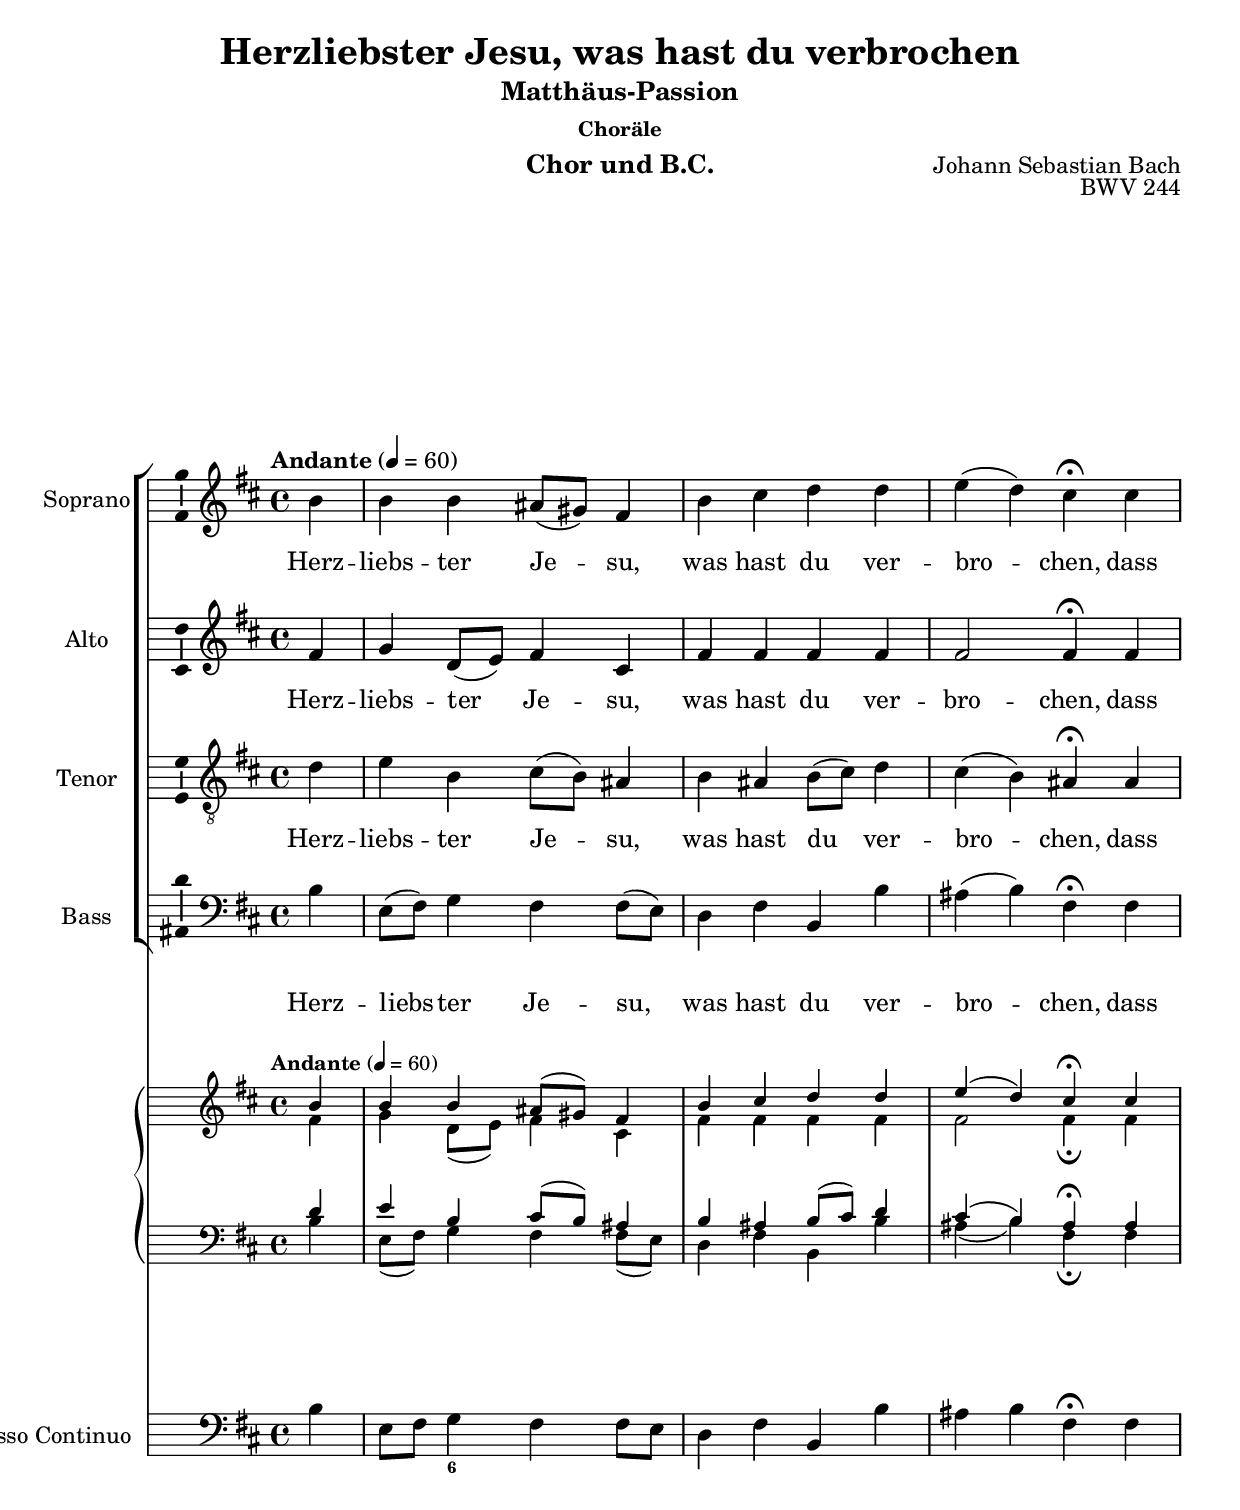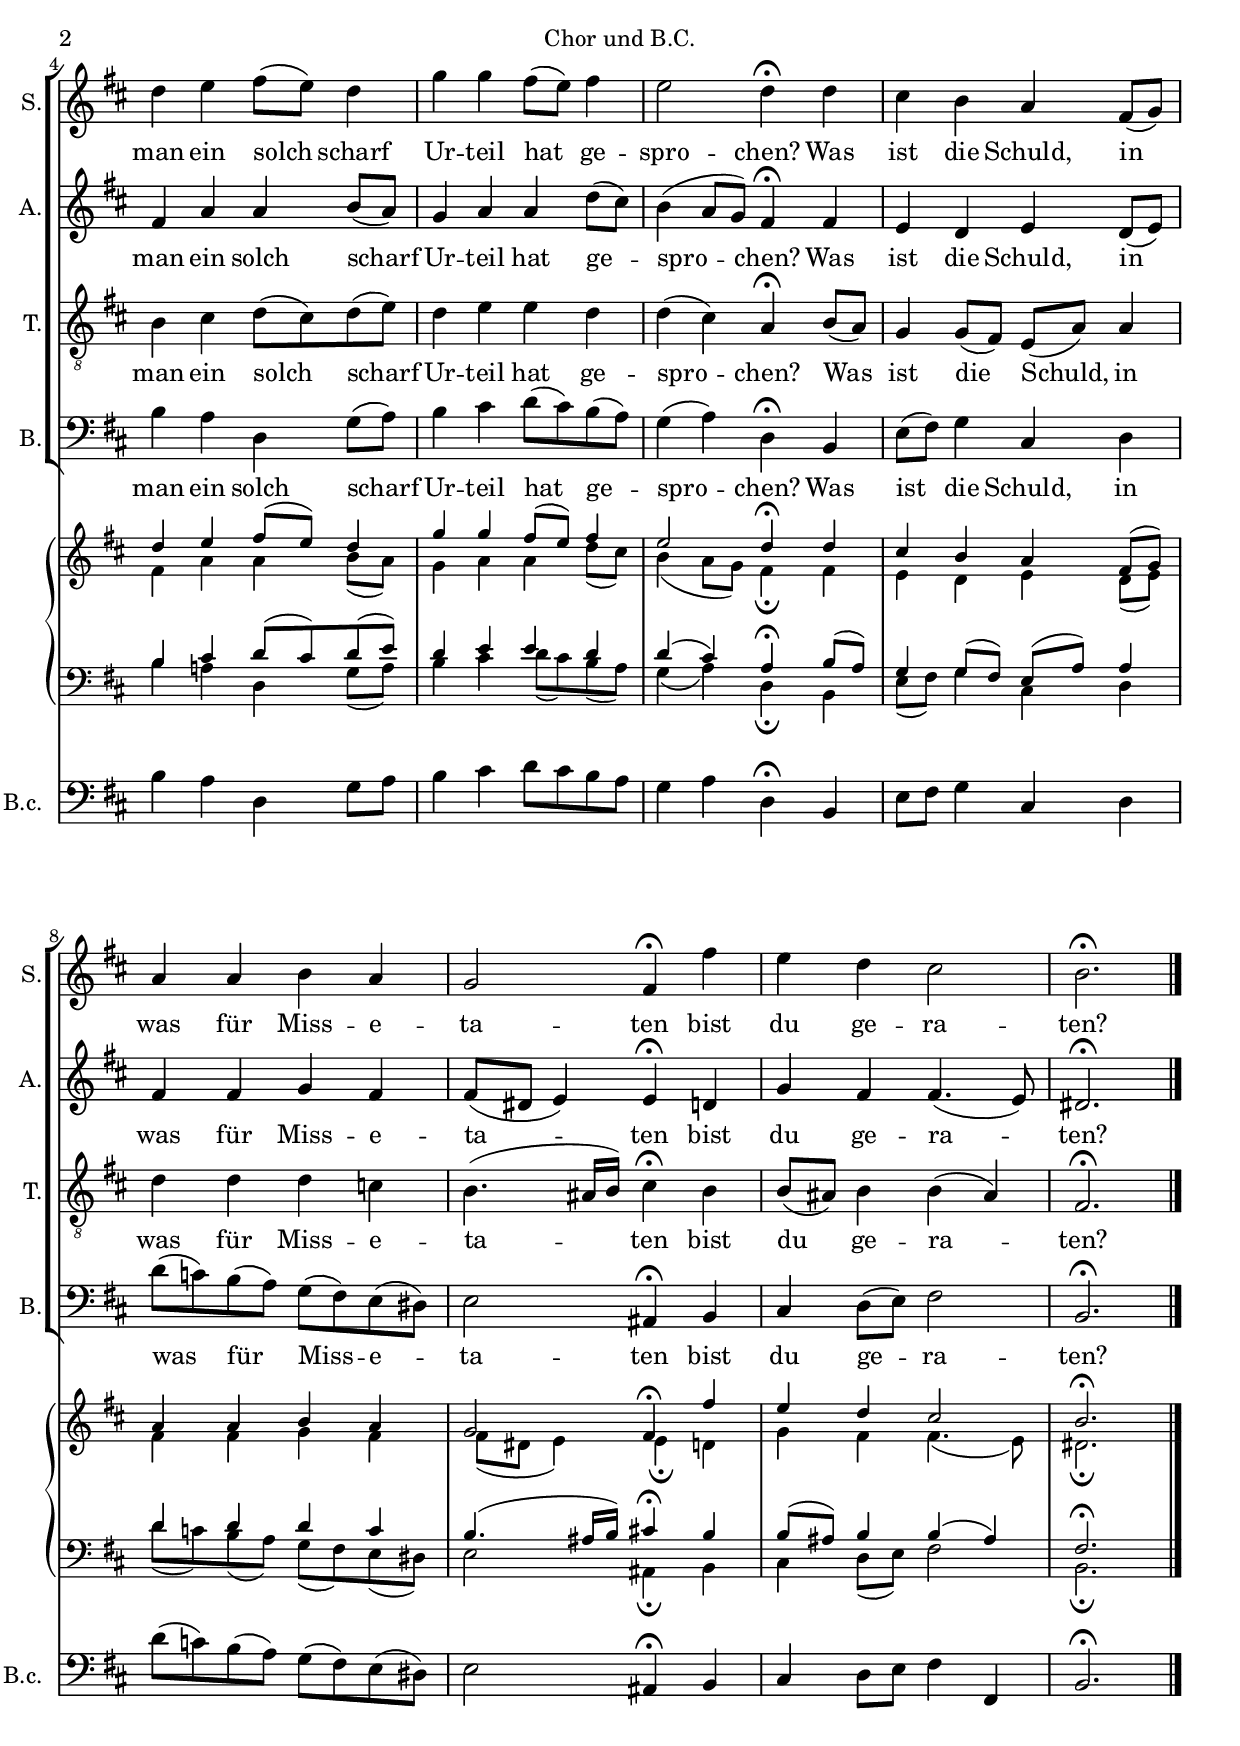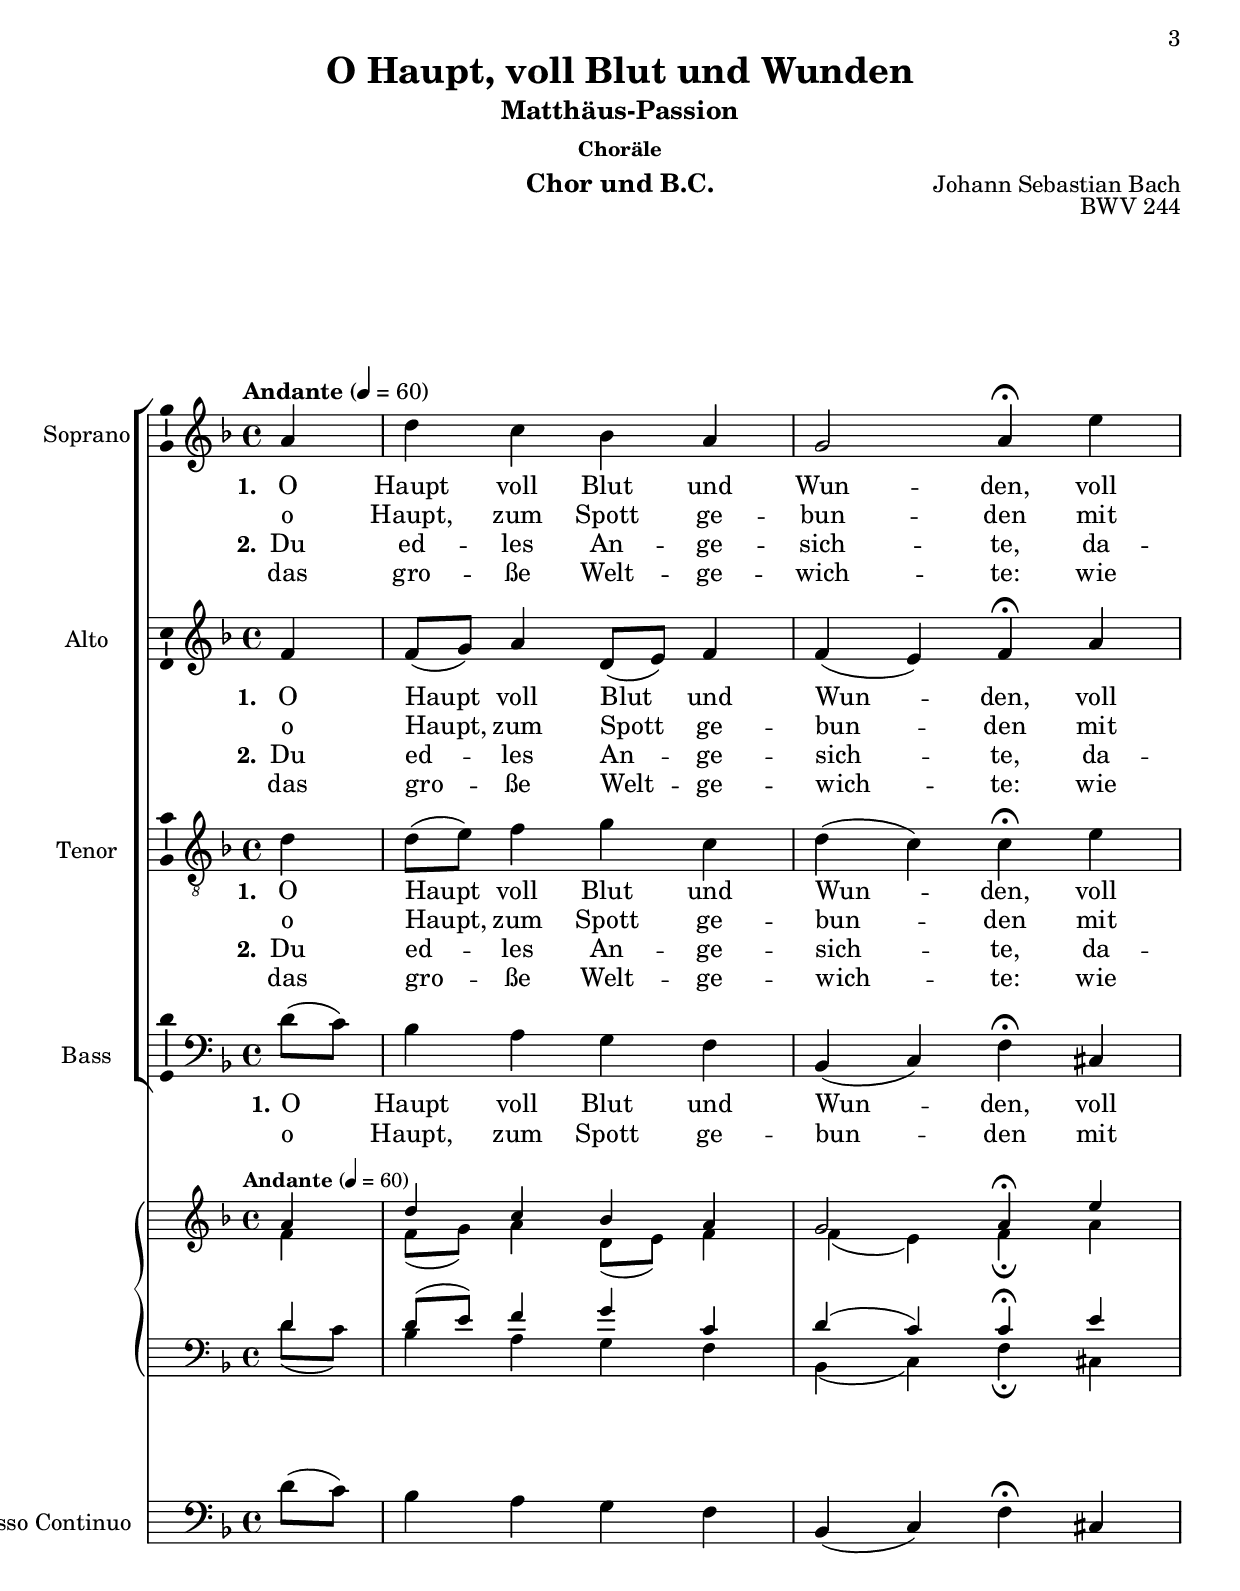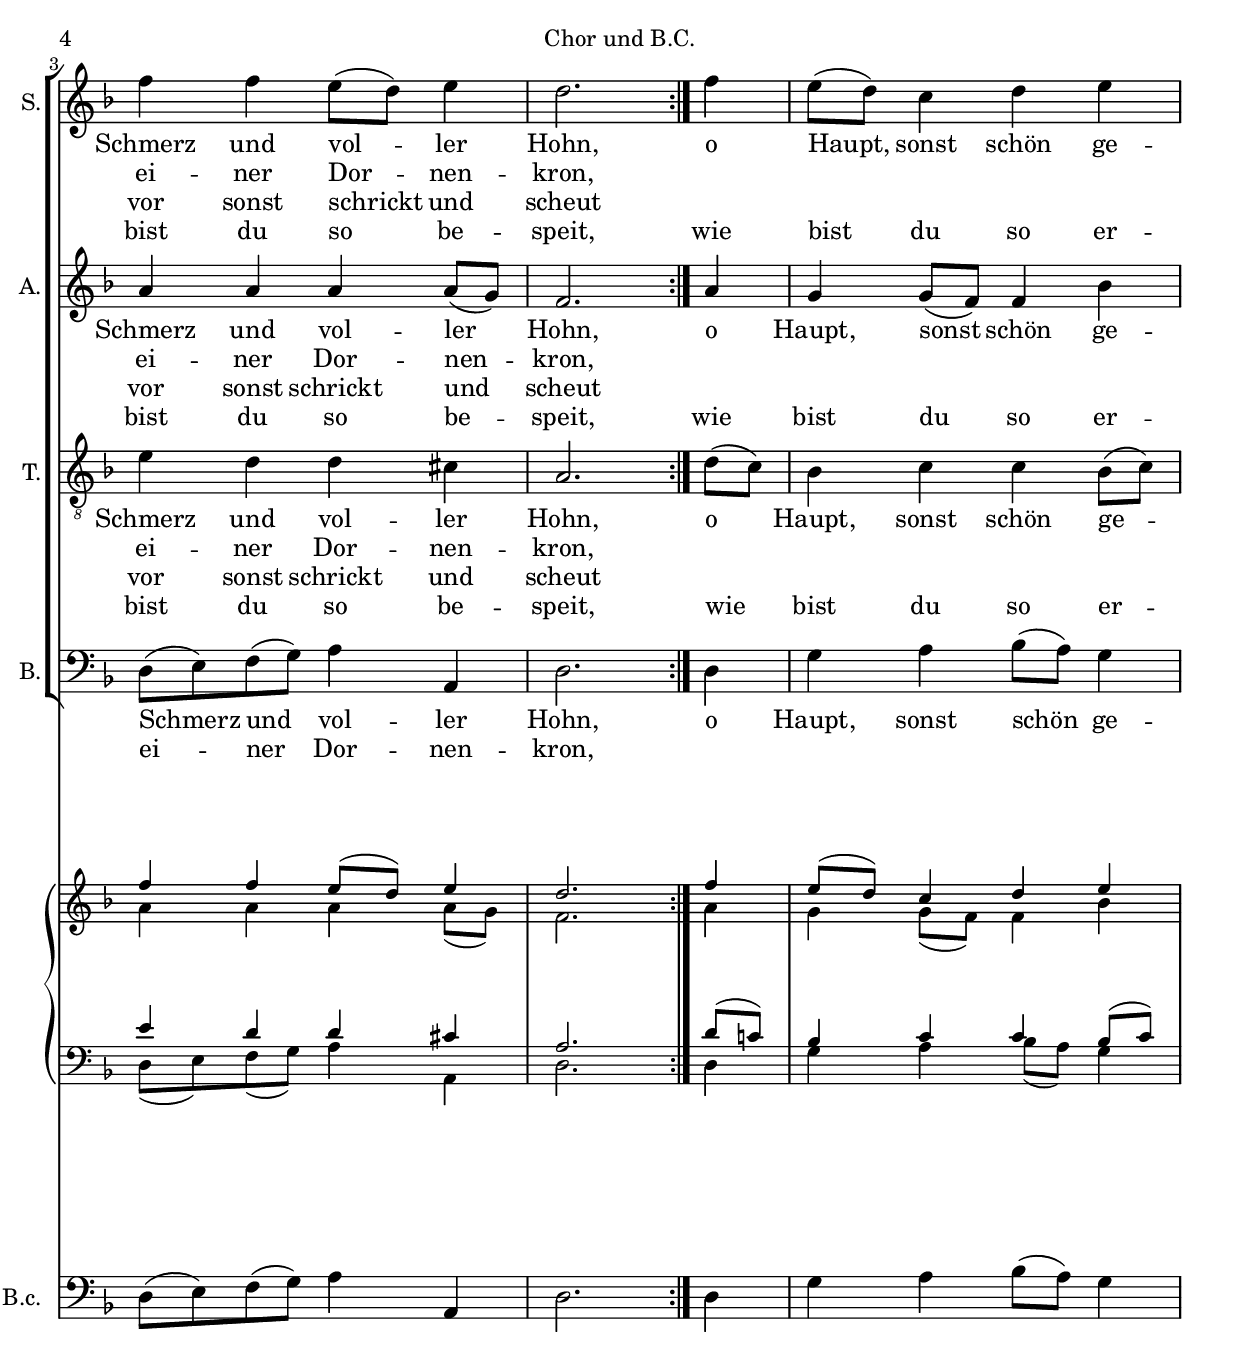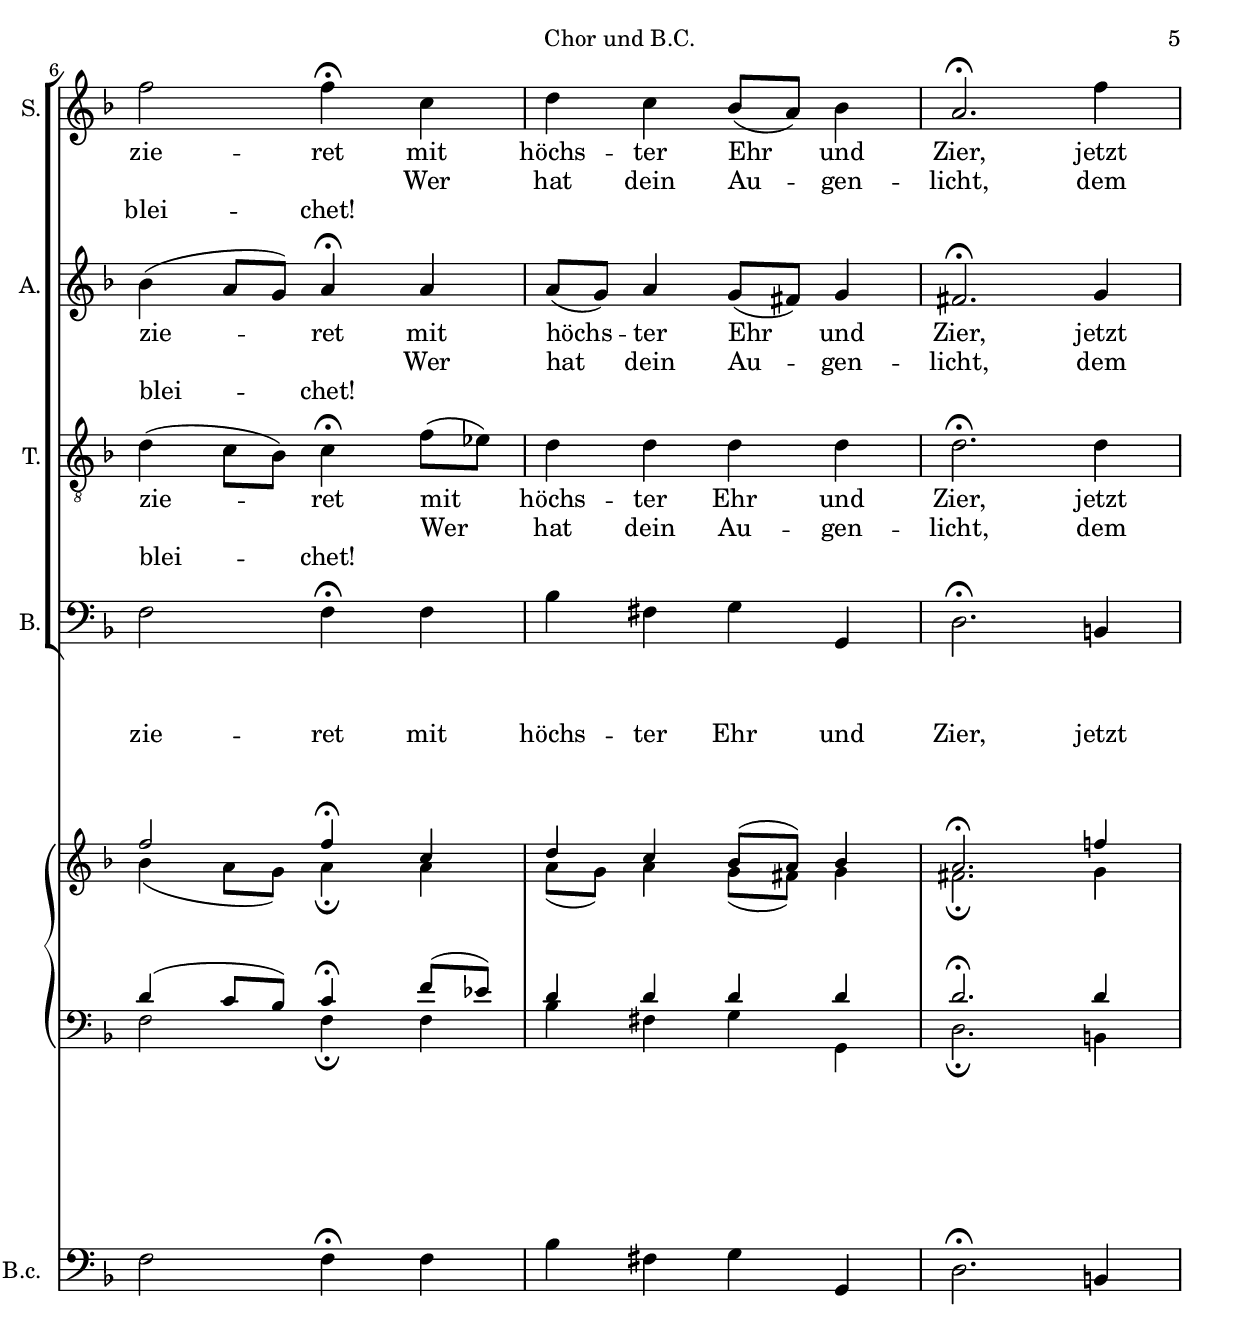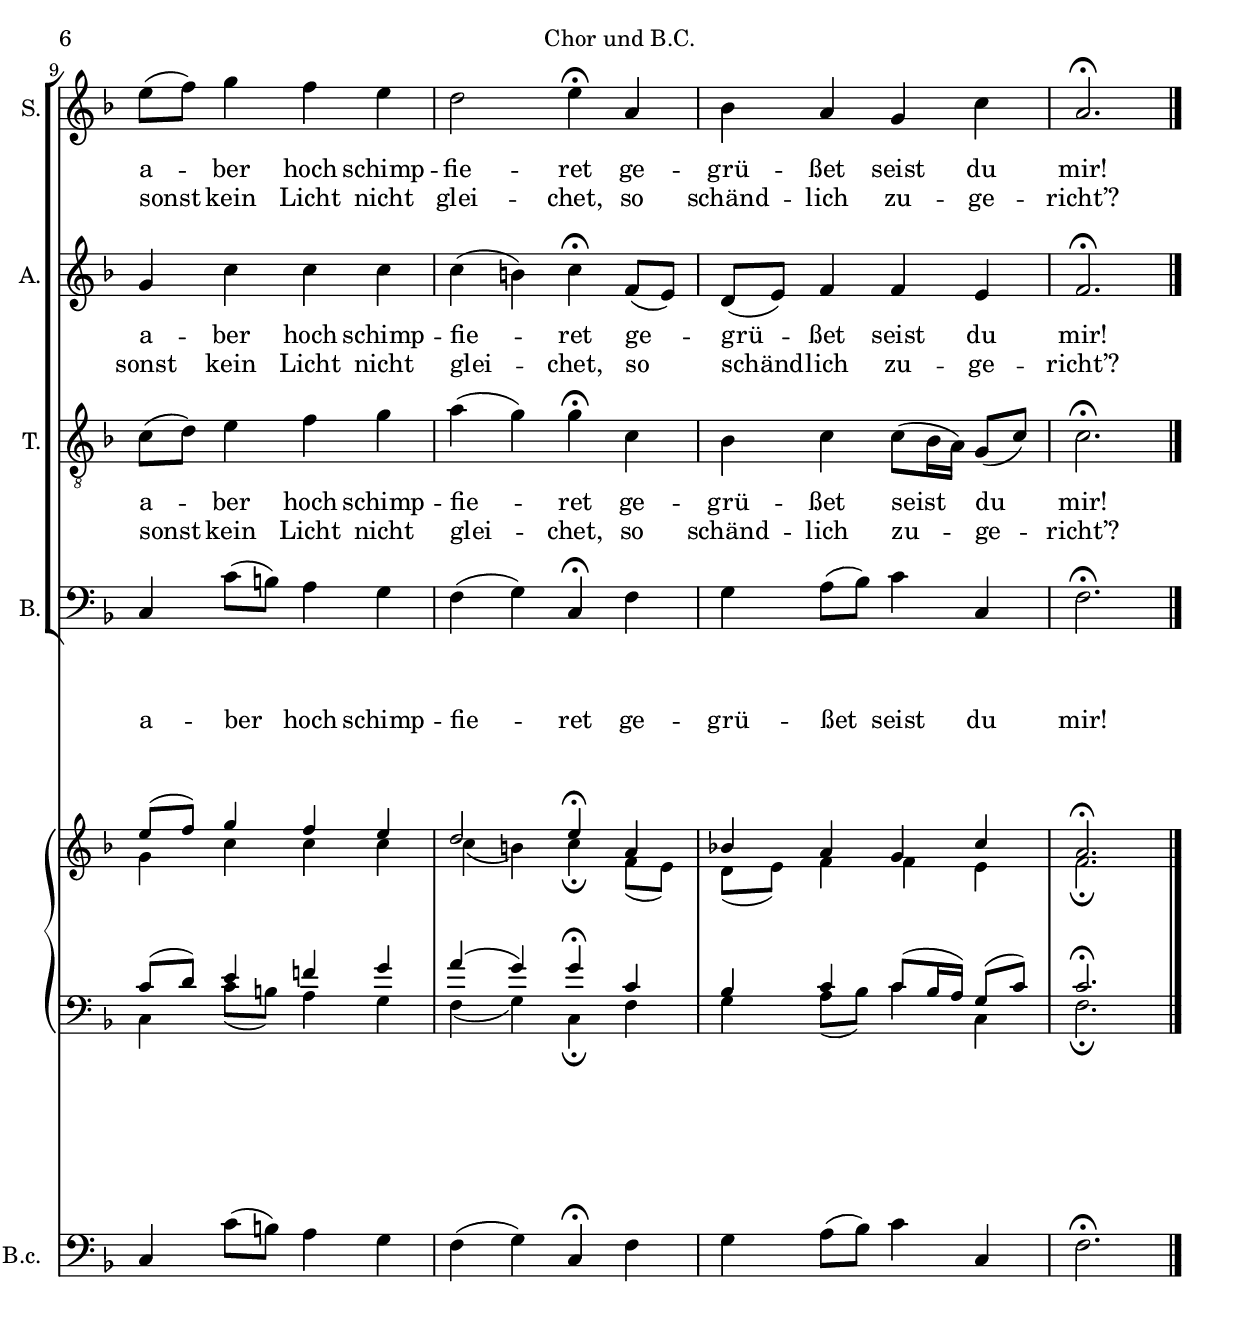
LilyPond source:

\version "2.24.3"
\language "english"

\header {
  dedication = ""
  %  title = "NN"
  subtitle = "Matthäus-Passion"
  subsubtitle = "Choräle"
  instrument = "Chor und B.C."
  composer = "Johann Sebastian Bach"
  arranger = ""
  poet = ""
  meter = ""
  piece = ""
  opus = "BWV 244"
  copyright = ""
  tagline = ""
}

\paper {
  #(set-paper-size "a4")
}

global = {
  \key c \major
  \numericTimeSignature
  \time 4/4
  \tempo "Andante" 4=60
}

%%%%%%%%%%%%%%%%%%%%%
% Herzliebster Jesu
%%%%%%%%%%%%%%%%%%%%%

globalA = {
  \key b \minor
%   \numericTimeSignature
  \time 4/4
  \tempo "Andante" 4=60
}

scoreASoprano = \relative c'' {
  \globalA
  % Music follows here.
  \partial 4
  b4
  b b as8(gs) fs4 b cs d d e(d) cs\fermata
  cs d e fs8(e) d4 g g fs8(e) fs4 e2 d4\fermata
  d cs b a fs8(g) a4 a b a g2 fs4\fermata
  fs' e d cs2 b2.\fermata
  \bar "|."
}

scoreAAlto = \relative c' {
  \globalA
  % Music follows here.
  \partial 4
  fs4
  g
  d8(e) fs4 cs fs fs fs fs fs2 fs4\fermata
  fs fs a a b8(a) g4 a a d8(cs) b4(a8 g) fs4\fermata
  fs e d e d8(e) fs4 fs g fs fs8(ds e4) e\fermata
  d g fs fs4.(e8) ds2.\fermata
}

scoreATenor = \relative c' {
  \globalA
  % Music follows here.
  \partial 4
  d4
  e b cs8(b) as4 b as b8(cs) d4 cs(b) as\fermata
  as b cs d8(cs) d(e) d4 e e d d(cs) a\fermata
  b8(a) g4 g8(fs) e(a) a4 d d d c b4.(as16 b) cs4\fermata
  b b8(as) b4 b(as) fs2.\fermata
}

scoreABass = \relative c {
  \globalA
  % Music follows here.
  \partial 4
  b'4
  e,8(fs) g4 fs fs8(e) d4 fs b, b' as(b) fs\fermata
  fs b a d, g8(a) b4 cs d8(cs) b(a) g4(a) d,\fermata
  b e8(fs) g4 cs, d d'8(c) b(a) g(fs) e(ds) e2 as,4\fermata
  b cs d8(e) fs2 b,2.\fermata
}

scoreAVerse = \lyricmode {
  % Lyrics follow here.
  Herz -- liebs -- ter Je -- su, was hast du ver -- bro -- chen,
  dass man ein solch scharf Ur -- teil hat ge -- spro -- chen?
  Was ist die Schuld, in was für Miss -- e -- ta -- ten bist du ge -- ra -- ten?
}

scoreAPianoReduction = \new PianoStaff \with {
  fontSize = #-1
  \override StaffSymbol #'staff-space = #(magstep -1)
} <<
  \new Staff \with {
    \consists "Mark_engraver"
    \consists "Metronome_mark_engraver"
    \remove "Staff_performer"
  } {
    #(set-accidental-style 'piano)
    <<
      \scoreASoprano \\
      \scoreAAlto
    >>
  }
  \new Staff \with {
    \remove "Staff_performer"
  } {
    \clef bass
    #(set-accidental-style 'piano)
    <<
      \scoreATenor \\
      \scoreABass
    >>
  }
>>

scoreARehearsalMidi = #
(define-music-function
 (parser location name midiInstrument lyrics) (string? string? ly:music?)
 #{
   \unfoldRepeats <<
     \new Staff = "soprano" \new Voice = "soprano" { \scoreASoprano }
     \new Staff = "alto" \new Voice = "alto" { \scoreAAlto }
     \new Staff = "tenor" \new Voice = "tenor" { \scoreATenor }
     \new Staff = "bass" \new Voice = "bass" { \scoreABass }
     \context Staff = $name {
       \set Score.midiMinimumVolume = #0.5
       \set Score.midiMaximumVolume = #0.5
       \set Score.tempoWholesPerMinute = #(ly:make-moment 100 4)
       \set Staff.midiMinimumVolume = #0.8
       \set Staff.midiMaximumVolume = #1.0
       \set Staff.midiInstrument = $midiInstrument
     }
     \new Lyrics \with {
       alignBelowContext = $name
     } \lyricsto $name $lyrics
   >>
 #})

scoreABcMusic = \relative c {
  \globalA
  % Music follows here.
  \partial 4
  b'4
  e,8 fs g4 fs fs8 e d4 fs b, b' as b fs\fermata
  fs b a d, g8 a b4 cs d8 cs b a g4 a d,\fermata
  b e8 fs g4 cs, d d'8(c) b(a) g(fs) e(ds) e2 as,4\fermata
  b cs d8 e fs4 fs, b2.\fermata
}

scoreABcFigures = \figuremode {
  \globalA
  \override Staff.BassFigureAlignmentPositioning #'direction = #DOWN
  % Figures follow here.
  s4
  s8 s <6>
}

scoreAChordNames = \chordmode {
  \globalA
  \germanChords
  % Chords follow here.

}

scoreAChoirPart = <<
  \new ChoirStaff <<
    \new Staff \with {
      midiInstrument = "choir aahs"
      instrumentName = "Soprano"
      shortInstrumentName = "S."
      \consists "Ambitus_engraver"
    } \new Voice = "soprano" \scoreASoprano
    \new Lyrics \with {
      \override VerticalAxisGroup #'staff-affinity = #CENTER
    } \lyricsto "soprano" \scoreAVerse
    \new Staff \with {
      midiInstrument = "choir aahs"
      instrumentName = "Alto"
      shortInstrumentName = "A."
      \consists "Ambitus_engraver"
    } \new Voice = "alto" \scoreAAlto
    \new Lyrics \with {
      \override VerticalAxisGroup #'staff-affinity = #CENTER
    } \lyricsto "alto" \scoreAVerse
    \new Staff \with {
      midiInstrument = "choir aahs"
      instrumentName = "Tenor"
      shortInstrumentName = "T."
      \consists "Ambitus_engraver"
    } {
      \clef "treble_8"
      \new Voice = "tenor" \scoreATenor
    }
    \new Lyrics \with {
      \override VerticalAxisGroup #'staff-affinity = #CENTER
    } \lyricsto "tenor" \scoreAVerse
    \new Staff \with {
      midiInstrument = "choir aahs"
      instrumentName = "Bass"
      shortInstrumentName = "B."
      \consists "Ambitus_engraver"
    } {
      \clef bass
      \new Voice = "bass" \scoreABass
    }
    \new Lyrics \with {
      \override VerticalAxisGroup #'staff-affinity = #CENTER
    } \lyricsto "bass" \scoreAVerse
  >>
  \scoreAPianoReduction
>>

scoreABassoContinuoPart = <<
  \new Staff \with {
    instrumentName = "Basso Continuo"
    shortInstrumentName = "B.c."
    midiInstrument = "cello"
  } { \clef bass \scoreABcMusic }
  \new FiguredBass \scoreABcFigures
>>

scoreAChordsPart = \new ChordNames \scoreAChordNames

\bookpart {
  \header {
    title = "Herzliebster Jesu, was hast du verbrochen"
  }
  \score {
    <<
      \scoreAChoirPart
      \scoreABassoContinuoPart
      \scoreAChordsPart
    >>
    \layout { }
    \midi { }
  }
}

% Rehearsal MIDI files:
\book {
  \bookOutputSuffix "soprano"
  \score {
    \scoreARehearsalMidi "soprano" "soprano sax" \scoreAVerse
    \midi { }
  }
}

\book {
  \bookOutputSuffix "alto"
  \score {
    \scoreARehearsalMidi "alto" "soprano sax" \scoreAVerse
    \midi { }
  }
}

\book {
  \bookOutputSuffix "tenor"
  \score {
    \scoreARehearsalMidi "tenor" "tenor sax" \scoreAVerse
    \midi { }
  }
}

\book {
  \bookOutputSuffix "bass"
  \score {
    \scoreARehearsalMidi "bass" "tenor sax" \scoreAVerse
    \midi { }
  }
}


scoreBSoprano = \relative c'' {
  \global
  % Music follows here.

}

scoreBAlto = \relative c' {
  \global
  % Music follows here.

}

scoreBTenor = \relative c' {
  \global
  % Music follows here.

}

scoreBBass = \relative c {
  \global
  % Music follows here.

}

scoreBVerse = \lyricmode {
  % Lyrics follow here.

}

scoreBPianoReduction = \new PianoStaff \with {
  fontSize = #-1
  \override StaffSymbol #'staff-space = #(magstep -1)
} <<
  \new Staff \with {
    \consists "Mark_engraver"
    \consists "Metronome_mark_engraver"
    \remove "Staff_performer"
  } {
    #(set-accidental-style 'piano)
    <<
      \scoreBSoprano \\
      \scoreBAlto
    >>
  }
  \new Staff \with {
    \remove "Staff_performer"
  } {
    \clef bass
    #(set-accidental-style 'piano)
    <<
      \scoreBTenor \\
      \scoreBBass
    >>
  }
>>

scoreBRehearsalMidi = #
(define-music-function
 (parser location name midiInstrument lyrics) (string? string? ly:music?)
 #{
   \unfoldRepeats <<
     \new Staff = "soprano" \new Voice = "soprano" { \scoreBSoprano }
     \new Staff = "alto" \new Voice = "alto" { \scoreBAlto }
     \new Staff = "tenor" \new Voice = "tenor" { \scoreBTenor }
     \new Staff = "bass" \new Voice = "bass" { \scoreBBass }
     \context Staff = $name {
       \set Score.midiMinimumVolume = #0.5
       \set Score.midiMaximumVolume = #0.5
       \set Score.tempoWholesPerMinute = #(ly:make-moment 100 4)
       \set Staff.midiMinimumVolume = #0.8
       \set Staff.midiMaximumVolume = #1.0
       \set Staff.midiInstrument = $midiInstrument
     }
     \new Lyrics \with {
       alignBelowContext = $name
     } \lyricsto $name $lyrics
   >>
 #})

scoreBBcMusic = \relative c {
  \global
  % Music follows here.

}

scoreBBcFigures = \figuremode {
  \global
  \override Staff.BassFigureAlignmentPositioning #'direction = #DOWN
  % Figures follow here.

}

scoreBChordNames = \chordmode {
  \global
  \germanChords
  % Chords follow here.

}

scoreBChoirPart = <<
  \new ChoirStaff <<
    \new Staff \with {
      midiInstrument = "choir aahs"
      instrumentName = "Soprano"
      shortInstrumentName = "S."
      \consists "Ambitus_engraver"
    } \new Voice = "soprano" \scoreBSoprano
    \new Lyrics \with {
      \override VerticalAxisGroup #'staff-affinity = #CENTER
    } \lyricsto "soprano" \scoreBVerse
    \new Staff \with {
      midiInstrument = "choir aahs"
      instrumentName = "Alto"
      shortInstrumentName = "A."
      \consists "Ambitus_engraver"
    } \new Voice = "alto" \scoreBAlto
    \new Lyrics \with {
      \override VerticalAxisGroup #'staff-affinity = #CENTER
    } \lyricsto "alto" \scoreBVerse
    \new Staff \with {
      midiInstrument = "choir aahs"
      instrumentName = "Tenor"
      shortInstrumentName = "T."
      \consists "Ambitus_engraver"
    } {
      \clef "treble_8"
      \new Voice = "tenor" \scoreBTenor
    }
    \new Lyrics \with {
      \override VerticalAxisGroup #'staff-affinity = #CENTER
    } \lyricsto "tenor" \scoreBVerse
    \new Staff \with {
      midiInstrument = "choir aahs"
      instrumentName = "Bass"
      shortInstrumentName = "B."
      \consists "Ambitus_engraver"
    } {
      \clef bass
      \new Voice = "bass" \scoreBBass
    }
  >>
  \scoreBPianoReduction
>>

scoreBBassoContinuoPart = <<
  \new Staff \with {
    instrumentName = "Basso Continuo"
    shortInstrumentName = "B.c."
    midiInstrument = "cello"
  } { \clef bass \scoreBBcMusic }
  \new FiguredBass \scoreBBcFigures
>>

scoreBChordsPart = \new ChordNames \scoreBChordNames

\bookpart {
  \score {
    <<
      \scoreBChoirPart
      \scoreBBassoContinuoPart
      \scoreBChordsPart
    >>
    \layout { }
    \midi { }
  }
}

% Rehearsal MIDI files:
\book {
  \bookOutputSuffix "soprano"
  \score {
    \scoreBRehearsalMidi "soprano" "soprano sax" \scoreBVerse
    \midi { }
  }
}

\book {
  \bookOutputSuffix "alto"
  \score {
    \scoreBRehearsalMidi "alto" "soprano sax" \scoreBVerse
    \midi { }
  }
}

\book {
  \bookOutputSuffix "tenor"
  \score {
    \scoreBRehearsalMidi "tenor" "tenor sax" \scoreBVerse
    \midi { }
  }
}

\book {
  \bookOutputSuffix "bass"
  \score {
    \scoreBRehearsalMidi "bass" "tenor sax" \scoreBVerse
    \midi { }
  }
}


scoreCSoprano = \relative c'' {
  \global
  % Music follows here.

}

scoreCAlto = \relative c' {
  \global
  % Music follows here.

}

scoreCTenor = \relative c' {
  \global
  % Music follows here.

}

scoreCBass = \relative c {
  \global
  % Music follows here.

}

scoreCVerse = \lyricmode {
  % Lyrics follow here.

}

scoreCPianoReduction = \new PianoStaff \with {
  fontSize = #-1
  \override StaffSymbol #'staff-space = #(magstep -1)
} <<
  \new Staff \with {
    \consists "Mark_engraver"
    \consists "Metronome_mark_engraver"
    \remove "Staff_performer"
  } {
    #(set-accidental-style 'piano)
    <<
      \scoreCSoprano \\
      \scoreCAlto
    >>
  }
  \new Staff \with {
    \remove "Staff_performer"
  } {
    \clef bass
    #(set-accidental-style 'piano)
    <<
      \scoreCTenor \\
      \scoreCBass
    >>
  }
>>

scoreCRehearsalMidi = #
(define-music-function
 (parser location name midiInstrument lyrics) (string? string? ly:music?)
 #{
   \unfoldRepeats <<
     \new Staff = "soprano" \new Voice = "soprano" { \scoreCSoprano }
     \new Staff = "alto" \new Voice = "alto" { \scoreCAlto }
     \new Staff = "tenor" \new Voice = "tenor" { \scoreCTenor }
     \new Staff = "bass" \new Voice = "bass" { \scoreCBass }
     \context Staff = $name {
       \set Score.midiMinimumVolume = #0.5
       \set Score.midiMaximumVolume = #0.5
       \set Score.tempoWholesPerMinute = #(ly:make-moment 100 4)
       \set Staff.midiMinimumVolume = #0.8
       \set Staff.midiMaximumVolume = #1.0
       \set Staff.midiInstrument = $midiInstrument
     }
     \new Lyrics \with {
       alignBelowContext = $name
     } \lyricsto $name $lyrics
   >>
 #})

scoreCBcMusic = \relative c {
  \global
  % Music follows here.

}

scoreCBcFigures = \figuremode {
  \global
  \override Staff.BassFigureAlignmentPositioning #'direction = #DOWN
  % Figures follow here.

}

scoreCChordNames = \chordmode {
  \global
  \germanChords
  % Chords follow here.

}

scoreCChoirPart = <<
  \new ChoirStaff <<
    \new Staff \with {
      midiInstrument = "choir aahs"
      instrumentName = "Soprano"
      shortInstrumentName = "S."
      \consists "Ambitus_engraver"
    } \new Voice = "soprano" \scoreCSoprano
    \new Lyrics \with {
      \override VerticalAxisGroup #'staff-affinity = #CENTER
    } \lyricsto "soprano" \scoreCVerse
    \new Staff \with {
      midiInstrument = "choir aahs"
      instrumentName = "Alto"
      shortInstrumentName = "A."
      \consists "Ambitus_engraver"
    } \new Voice = "alto" \scoreCAlto
    \new Lyrics \with {
      \override VerticalAxisGroup #'staff-affinity = #CENTER
    } \lyricsto "alto" \scoreCVerse
    \new Staff \with {
      midiInstrument = "choir aahs"
      instrumentName = "Tenor"
      shortInstrumentName = "T."
      \consists "Ambitus_engraver"
    } {
      \clef "treble_8"
      \new Voice = "tenor" \scoreCTenor
    }
    \new Lyrics \with {
      \override VerticalAxisGroup #'staff-affinity = #CENTER
    } \lyricsto "tenor" \scoreCVerse
    \new Staff \with {
      midiInstrument = "choir aahs"
      instrumentName = "Bass"
      shortInstrumentName = "B."
      \consists "Ambitus_engraver"
    } {
      \clef bass
      \new Voice = "bass" \scoreCBass
    }
  >>
  \scoreCPianoReduction
>>

scoreCBassoContinuoPart = <<
  \new Staff \with {
    instrumentName = "Basso Continuo"
    shortInstrumentName = "B.c."
    midiInstrument = "cello"
  } { \clef bass \scoreCBcMusic }
  \new FiguredBass \scoreCBcFigures
>>

scoreCChordsPart = \new ChordNames \scoreCChordNames

\bookpart {
  \score {
    <<
      \scoreCChoirPart
      \scoreCBassoContinuoPart
      \scoreCChordsPart
    >>
    \layout { }
    \midi { }
  }
}

% Rehearsal MIDI files:
\book {
  \bookOutputSuffix "soprano"
  \score {
    \scoreCRehearsalMidi "soprano" "soprano sax" \scoreCVerse
    \midi { }
  }
}

\book {
  \bookOutputSuffix "alto"
  \score {
    \scoreCRehearsalMidi "alto" "soprano sax" \scoreCVerse
    \midi { }
  }
}

\book {
  \bookOutputSuffix "tenor"
  \score {
    \scoreCRehearsalMidi "tenor" "tenor sax" \scoreCVerse
    \midi { }
  }
}

\book {
  \bookOutputSuffix "bass"
  \score {
    \scoreCRehearsalMidi "bass" "tenor sax" \scoreCVerse
    \midi { }
  }
}


scoreDSoprano = \relative c'' {
  \global
  % Music follows here.

}

scoreDAlto = \relative c' {
  \global
  % Music follows here.

}

scoreDTenor = \relative c' {
  \global
  % Music follows here.

}

scoreDBass = \relative c {
  \global
  % Music follows here.

}

scoreDVerse = \lyricmode {
  % Lyrics follow here.

}

scoreDPianoReduction = \new PianoStaff \with {
  fontSize = #-1
  \override StaffSymbol #'staff-space = #(magstep -1)
} <<
  \new Staff \with {
    \consists "Mark_engraver"
    \consists "Metronome_mark_engraver"
    \remove "Staff_performer"
  } {
    #(set-accidental-style 'piano)
    <<
      \scoreDSoprano \\
      \scoreDAlto
    >>
  }
  \new Staff \with {
    \remove "Staff_performer"
  } {
    \clef bass
    #(set-accidental-style 'piano)
    <<
      \scoreDTenor \\
      \scoreDBass
    >>
  }
>>

scoreDRehearsalMidi = #
(define-music-function
 (parser location name midiInstrument lyrics) (string? string? ly:music?)
 #{
   \unfoldRepeats <<
     \new Staff = "soprano" \new Voice = "soprano" { \scoreDSoprano }
     \new Staff = "alto" \new Voice = "alto" { \scoreDAlto }
     \new Staff = "tenor" \new Voice = "tenor" { \scoreDTenor }
     \new Staff = "bass" \new Voice = "bass" { \scoreDBass }
     \context Staff = $name {
       \set Score.midiMinimumVolume = #0.5
       \set Score.midiMaximumVolume = #0.5
       \set Score.tempoWholesPerMinute = #(ly:make-moment 100 4)
       \set Staff.midiMinimumVolume = #0.8
       \set Staff.midiMaximumVolume = #1.0
       \set Staff.midiInstrument = $midiInstrument
     }
     \new Lyrics \with {
       alignBelowContext = $name
     } \lyricsto $name $lyrics
   >>
 #})

scoreDBcMusic = \relative c {
  \global
  % Music follows here.

}

scoreDBcFigures = \figuremode {
  \global
  \override Staff.BassFigureAlignmentPositioning #'direction = #DOWN
  % Figures follow here.

}

scoreDChordNames = \chordmode {
  \global
  \germanChords
  % Chords follow here.

}

scoreDChoirPart = <<
  \new ChoirStaff <<
    \new Staff \with {
      midiInstrument = "choir aahs"
      instrumentName = "Soprano"
      shortInstrumentName = "S."
      \consists "Ambitus_engraver"
    } \new Voice = "soprano" \scoreDSoprano
    \new Lyrics \with {
      \override VerticalAxisGroup #'staff-affinity = #CENTER
    } \lyricsto "soprano" \scoreDVerse
    \new Staff \with {
      midiInstrument = "choir aahs"
      instrumentName = "Alto"
      shortInstrumentName = "A."
      \consists "Ambitus_engraver"
    } \new Voice = "alto" \scoreDAlto
    \new Lyrics \with {
      \override VerticalAxisGroup #'staff-affinity = #CENTER
    } \lyricsto "alto" \scoreDVerse
    \new Staff \with {
      midiInstrument = "choir aahs"
      instrumentName = "Tenor"
      shortInstrumentName = "T."
      \consists "Ambitus_engraver"
    } {
      \clef "treble_8"
      \new Voice = "tenor" \scoreDTenor
    }
    \new Lyrics \with {
      \override VerticalAxisGroup #'staff-affinity = #CENTER
    } \lyricsto "tenor" \scoreDVerse
    \new Staff \with {
      midiInstrument = "choir aahs"
      instrumentName = "Bass"
      shortInstrumentName = "B."
      \consists "Ambitus_engraver"
    } {
      \clef bass
      \new Voice = "bass" \scoreDBass
    }
  >>
  \scoreDPianoReduction
>>

scoreDBassoContinuoPart = <<
  \new Staff \with {
    instrumentName = "Basso Continuo"
    shortInstrumentName = "B.c."
    midiInstrument = "cello"
  } { \clef bass \scoreDBcMusic }
  \new FiguredBass \scoreDBcFigures
>>

scoreDChordsPart = \new ChordNames \scoreDChordNames

\bookpart {
  \score {
    <<
      \scoreDChoirPart
      \scoreDBassoContinuoPart
      \scoreDChordsPart
    >>
    \layout { }
    \midi { }
  }
}

% Rehearsal MIDI files:
\book {
  \bookOutputSuffix "soprano"
  \score {
    \scoreDRehearsalMidi "soprano" "soprano sax" \scoreDVerse
    \midi { }
  }
}

\book {
  \bookOutputSuffix "alto"
  \score {
    \scoreDRehearsalMidi "alto" "soprano sax" \scoreDVerse
    \midi { }
  }
}

\book {
  \bookOutputSuffix "tenor"
  \score {
    \scoreDRehearsalMidi "tenor" "tenor sax" \scoreDVerse
    \midi { }
  }
}

\book {
  \bookOutputSuffix "bass"
  \score {
    \scoreDRehearsalMidi "bass" "tenor sax" \scoreDVerse
    \midi { }
  }
}


scoreESoprano = \relative c'' {
  \global
  % Music follows here.

}

scoreEAlto = \relative c' {
  \global
  % Music follows here.

}

scoreETenor = \relative c' {
  \global
  % Music follows here.

}

scoreEBass = \relative c {
  \global
  % Music follows here.

}

scoreEVerse = \lyricmode {
  % Lyrics follow here.

}

scoreEPianoReduction = \new PianoStaff \with {
  fontSize = #-1
  \override StaffSymbol #'staff-space = #(magstep -1)
} <<
  \new Staff \with {
    \consists "Mark_engraver"
    \consists "Metronome_mark_engraver"
    \remove "Staff_performer"
  } {
    #(set-accidental-style 'piano)
    <<
      \scoreESoprano \\
      \scoreEAlto
    >>
  }
  \new Staff \with {
    \remove "Staff_performer"
  } {
    \clef bass
    #(set-accidental-style 'piano)
    <<
      \scoreETenor \\
      \scoreEBass
    >>
  }
>>

scoreERehearsalMidi = #
(define-music-function
 (parser location name midiInstrument lyrics) (string? string? ly:music?)
 #{
   \unfoldRepeats <<
     \new Staff = "soprano" \new Voice = "soprano" { \scoreESoprano }
     \new Staff = "alto" \new Voice = "alto" { \scoreEAlto }
     \new Staff = "tenor" \new Voice = "tenor" { \scoreETenor }
     \new Staff = "bass" \new Voice = "bass" { \scoreEBass }
     \context Staff = $name {
       \set Score.midiMinimumVolume = #0.5
       \set Score.midiMaximumVolume = #0.5
       \set Score.tempoWholesPerMinute = #(ly:make-moment 100 4)
       \set Staff.midiMinimumVolume = #0.8
       \set Staff.midiMaximumVolume = #1.0
       \set Staff.midiInstrument = $midiInstrument
     }
     \new Lyrics \with {
       alignBelowContext = $name
     } \lyricsto $name $lyrics
   >>
 #})

scoreEBcMusic = \relative c {
  \global
  % Music follows here.

}

scoreEBcFigures = \figuremode {
  \global
  \override Staff.BassFigureAlignmentPositioning #'direction = #DOWN
  % Figures follow here.

}

scoreEChordNames = \chordmode {
  \global
  \germanChords
  % Chords follow here.

}

scoreEChoirPart = <<
  \new ChoirStaff <<
    \new Staff \with {
      midiInstrument = "choir aahs"
      instrumentName = "Soprano"
      shortInstrumentName = "S."
      \consists "Ambitus_engraver"
    } \new Voice = "soprano" \scoreESoprano
    \new Lyrics \with {
      \override VerticalAxisGroup #'staff-affinity = #CENTER
    } \lyricsto "soprano" \scoreEVerse
    \new Staff \with {
      midiInstrument = "choir aahs"
      instrumentName = "Alto"
      shortInstrumentName = "A."
      \consists "Ambitus_engraver"
    } \new Voice = "alto" \scoreEAlto
    \new Lyrics \with {
      \override VerticalAxisGroup #'staff-affinity = #CENTER
    } \lyricsto "alto" \scoreEVerse
    \new Staff \with {
      midiInstrument = "choir aahs"
      instrumentName = "Tenor"
      shortInstrumentName = "T."
      \consists "Ambitus_engraver"
    } {
      \clef "treble_8"
      \new Voice = "tenor" \scoreETenor
    }
    \new Lyrics \with {
      \override VerticalAxisGroup #'staff-affinity = #CENTER
    } \lyricsto "tenor" \scoreEVerse
    \new Staff \with {
      midiInstrument = "choir aahs"
      instrumentName = "Bass"
      shortInstrumentName = "B."
      \consists "Ambitus_engraver"
    } {
      \clef bass
      \new Voice = "bass" \scoreEBass
    }
  >>
  \scoreEPianoReduction
>>

scoreEBassoContinuoPart = <<
  \new Staff \with {
    instrumentName = "Basso Continuo"
    shortInstrumentName = "B.c."
    midiInstrument = "cello"
  } { \clef bass \scoreEBcMusic }
  \new FiguredBass \scoreEBcFigures
>>

scoreEChordsPart = \new ChordNames \scoreEChordNames

\bookpart {
  \score {
    <<
      \scoreEChoirPart
      \scoreEBassoContinuoPart
      \scoreEChordsPart
    >>
    \layout { }
    \midi { }
  }
}

% Rehearsal MIDI files:
\book {
  \bookOutputSuffix "soprano"
  \score {
    \scoreERehearsalMidi "soprano" "soprano sax" \scoreEVerse
    \midi { }
  }
}

\book {
  \bookOutputSuffix "alto"
  \score {
    \scoreERehearsalMidi "alto" "soprano sax" \scoreEVerse
    \midi { }
  }
}

\book {
  \bookOutputSuffix "tenor"
  \score {
    \scoreERehearsalMidi "tenor" "tenor sax" \scoreEVerse
    \midi { }
  }
}

\book {
  \bookOutputSuffix "bass"
  \score {
    \scoreERehearsalMidi "bass" "tenor sax" \scoreEVerse
    \midi { }
  }
}


scoreFSoprano = \relative c'' {
  \global
  % Music follows here.

}

scoreFAlto = \relative c' {
  \global
  % Music follows here.

}

scoreFTenor = \relative c' {
  \global
  % Music follows here.

}

scoreFBass = \relative c {
  \global
  % Music follows here.

}

scoreFVerse = \lyricmode {
  % Lyrics follow here.

}

scoreFPianoReduction = \new PianoStaff \with {
  fontSize = #-1
  \override StaffSymbol #'staff-space = #(magstep -1)
} <<
  \new Staff \with {
    \consists "Mark_engraver"
    \consists "Metronome_mark_engraver"
    \remove "Staff_performer"
  } {
    #(set-accidental-style 'piano)
    <<
      \scoreFSoprano \\
      \scoreFAlto
    >>
  }
  \new Staff \with {
    \remove "Staff_performer"
  } {
    \clef bass
    #(set-accidental-style 'piano)
    <<
      \scoreFTenor \\
      \scoreFBass
    >>
  }
>>

scoreFRehearsalMidi = #
(define-music-function
 (parser location name midiInstrument lyrics) (string? string? ly:music?)
 #{
   \unfoldRepeats <<
     \new Staff = "soprano" \new Voice = "soprano" { \scoreFSoprano }
     \new Staff = "alto" \new Voice = "alto" { \scoreFAlto }
     \new Staff = "tenor" \new Voice = "tenor" { \scoreFTenor }
     \new Staff = "bass" \new Voice = "bass" { \scoreFBass }
     \context Staff = $name {
       \set Score.midiMinimumVolume = #0.5
       \set Score.midiMaximumVolume = #0.5
       \set Score.tempoWholesPerMinute = #(ly:make-moment 100 4)
       \set Staff.midiMinimumVolume = #0.8
       \set Staff.midiMaximumVolume = #1.0
       \set Staff.midiInstrument = $midiInstrument
     }
     \new Lyrics \with {
       alignBelowContext = $name
     } \lyricsto $name $lyrics
   >>
 #})

scoreFBcMusic = \relative c {
  \global
  % Music follows here.

}

scoreFBcFigures = \figuremode {
  \global
  \override Staff.BassFigureAlignmentPositioning #'direction = #DOWN
  % Figures follow here.

}

scoreFChordNames = \chordmode {
  \global
  \germanChords
  % Chords follow here.

}

scoreFChoirPart = <<
  \new ChoirStaff <<
    \new Staff \with {
      midiInstrument = "choir aahs"
      instrumentName = "Soprano"
      shortInstrumentName = "S."
      \consists "Ambitus_engraver"
    } \new Voice = "soprano" \scoreFSoprano
    \new Lyrics \with {
      \override VerticalAxisGroup #'staff-affinity = #CENTER
    } \lyricsto "soprano" \scoreFVerse
    \new Staff \with {
      midiInstrument = "choir aahs"
      instrumentName = "Alto"
      shortInstrumentName = "A."
      \consists "Ambitus_engraver"
    } \new Voice = "alto" \scoreFAlto
    \new Lyrics \with {
      \override VerticalAxisGroup #'staff-affinity = #CENTER
    } \lyricsto "alto" \scoreFVerse
    \new Staff \with {
      midiInstrument = "choir aahs"
      instrumentName = "Tenor"
      shortInstrumentName = "T."
      \consists "Ambitus_engraver"
    } {
      \clef "treble_8"
      \new Voice = "tenor" \scoreFTenor
    }
    \new Lyrics \with {
      \override VerticalAxisGroup #'staff-affinity = #CENTER
    } \lyricsto "tenor" \scoreFVerse
    \new Staff \with {
      midiInstrument = "choir aahs"
      instrumentName = "Bass"
      shortInstrumentName = "B."
      \consists "Ambitus_engraver"
    } {
      \clef bass
      \new Voice = "bass" \scoreFBass
    }
  >>
  \scoreFPianoReduction
>>

scoreFBassoContinuoPart = <<
  \new Staff \with {
    instrumentName = "Basso Continuo"
    shortInstrumentName = "B.c."
    midiInstrument = "cello"
  } { \clef bass \scoreFBcMusic }
  \new FiguredBass \scoreFBcFigures
>>

scoreFChordsPart = \new ChordNames \scoreFChordNames

\bookpart {
  \score {
    <<
      \scoreFChoirPart
      \scoreFBassoContinuoPart
      \scoreFChordsPart
    >>
    \layout { }
    \midi { }
  }
}

% Rehearsal MIDI files:
\book {
  \bookOutputSuffix "soprano"
  \score {
    \scoreFRehearsalMidi "soprano" "soprano sax" \scoreFVerse
    \midi { }
  }
}

\book {
  \bookOutputSuffix "alto"
  \score {
    \scoreFRehearsalMidi "alto" "soprano sax" \scoreFVerse
    \midi { }
  }
}

\book {
  \bookOutputSuffix "tenor"
  \score {
    \scoreFRehearsalMidi "tenor" "tenor sax" \scoreFVerse
    \midi { }
  }
}

\book {
  \bookOutputSuffix "bass"
  \score {
    \scoreFRehearsalMidi "bass" "tenor sax" \scoreFVerse
    \midi { }
  }
}


scoreGSoprano = \relative c'' {
  \global
  % Music follows here.

}

scoreGAlto = \relative c' {
  \global
  % Music follows here.

}

scoreGTenor = \relative c' {
  \global
  % Music follows here.

}

scoreGBass = \relative c {
  \global
  % Music follows here.

}

scoreGVerse = \lyricmode {
  % Lyrics follow here.

}

scoreGPianoReduction = \new PianoStaff \with {
  fontSize = #-1
  \override StaffSymbol #'staff-space = #(magstep -1)
} <<
  \new Staff \with {
    \consists "Mark_engraver"
    \consists "Metronome_mark_engraver"
    \remove "Staff_performer"
  } {
    #(set-accidental-style 'piano)
    <<
      \scoreGSoprano \\
      \scoreGAlto
    >>
  }
  \new Staff \with {
    \remove "Staff_performer"
  } {
    \clef bass
    #(set-accidental-style 'piano)
    <<
      \scoreGTenor \\
      \scoreGBass
    >>
  }
>>

scoreGRehearsalMidi = #
(define-music-function
 (parser location name midiInstrument lyrics) (string? string? ly:music?)
 #{
   \unfoldRepeats <<
     \new Staff = "soprano" \new Voice = "soprano" { \scoreGSoprano }
     \new Staff = "alto" \new Voice = "alto" { \scoreGAlto }
     \new Staff = "tenor" \new Voice = "tenor" { \scoreGTenor }
     \new Staff = "bass" \new Voice = "bass" { \scoreGBass }
     \context Staff = $name {
       \set Score.midiMinimumVolume = #0.5
       \set Score.midiMaximumVolume = #0.5
       \set Score.tempoWholesPerMinute = #(ly:make-moment 100 4)
       \set Staff.midiMinimumVolume = #0.8
       \set Staff.midiMaximumVolume = #1.0
       \set Staff.midiInstrument = $midiInstrument
     }
     \new Lyrics \with {
       alignBelowContext = $name
     } \lyricsto $name $lyrics
   >>
 #})

scoreGBcMusic = \relative c {
  \global
  % Music follows here.

}

scoreGBcFigures = \figuremode {
  \global
  \override Staff.BassFigureAlignmentPositioning #'direction = #DOWN
  % Figures follow here.

}

scoreGChordNames = \chordmode {
  \global
  \germanChords
  % Chords follow here.

}

scoreGChoirPart = <<
  \new ChoirStaff <<
    \new Staff \with {
      midiInstrument = "choir aahs"
      instrumentName = "Soprano"
      shortInstrumentName = "S."
      \consists "Ambitus_engraver"
    } \new Voice = "soprano" \scoreGSoprano
    \new Lyrics \with {
      \override VerticalAxisGroup #'staff-affinity = #CENTER
    } \lyricsto "soprano" \scoreGVerse
    \new Staff \with {
      midiInstrument = "choir aahs"
      instrumentName = "Alto"
      shortInstrumentName = "A."
      \consists "Ambitus_engraver"
    } \new Voice = "alto" \scoreGAlto
    \new Lyrics \with {
      \override VerticalAxisGroup #'staff-affinity = #CENTER
    } \lyricsto "alto" \scoreGVerse
    \new Staff \with {
      midiInstrument = "choir aahs"
      instrumentName = "Tenor"
      shortInstrumentName = "T."
      \consists "Ambitus_engraver"
    } {
      \clef "treble_8"
      \new Voice = "tenor" \scoreGTenor
    }
    \new Lyrics \with {
      \override VerticalAxisGroup #'staff-affinity = #CENTER
    } \lyricsto "tenor" \scoreGVerse
    \new Staff \with {
      midiInstrument = "choir aahs"
      instrumentName = "Bass"
      shortInstrumentName = "B."
      \consists "Ambitus_engraver"
    } {
      \clef bass
      \new Voice = "bass" \scoreGBass
    }
  >>
  \scoreGPianoReduction
>>

scoreGBassoContinuoPart = <<
  \new Staff \with {
    instrumentName = "Basso Continuo"
    shortInstrumentName = "B.c."
    midiInstrument = "cello"
  } { \clef bass \scoreGBcMusic }
  \new FiguredBass \scoreGBcFigures
>>

scoreGChordsPart = \new ChordNames \scoreGChordNames

\bookpart {
  \score {
    <<
      \scoreGChoirPart
      \scoreGBassoContinuoPart
      \scoreGChordsPart
    >>
    \layout { }
    \midi { }
  }
}

% Rehearsal MIDI files:
\book {
  \bookOutputSuffix "soprano"
  \score {
    \scoreGRehearsalMidi "soprano" "soprano sax" \scoreGVerse
    \midi { }
  }
}

\book {
  \bookOutputSuffix "alto"
  \score {
    \scoreGRehearsalMidi "alto" "soprano sax" \scoreGVerse
    \midi { }
  }
}

\book {
  \bookOutputSuffix "tenor"
  \score {
    \scoreGRehearsalMidi "tenor" "tenor sax" \scoreGVerse
    \midi { }
  }
}

\book {
  \bookOutputSuffix "bass"
  \score {
    \scoreGRehearsalMidi "bass" "tenor sax" \scoreGVerse
    \midi { }
  }
}


scoreHSoprano = \relative c'' {
  \global
  % Music follows here.

}

scoreHAlto = \relative c' {
  \global
  % Music follows here.

}

scoreHTenor = \relative c' {
  \global
  % Music follows here.

}

scoreHBass = \relative c {
  \global
  % Music follows here.

}

scoreHVerse = \lyricmode {
  % Lyrics follow here.

}

scoreHPianoReduction = \new PianoStaff \with {
  fontSize = #-1
  \override StaffSymbol #'staff-space = #(magstep -1)
} <<
  \new Staff \with {
    \consists "Mark_engraver"
    \consists "Metronome_mark_engraver"
    \remove "Staff_performer"
  } {
    #(set-accidental-style 'piano)
    <<
      \scoreHSoprano \\
      \scoreHAlto
    >>
  }
  \new Staff \with {
    \remove "Staff_performer"
  } {
    \clef bass
    #(set-accidental-style 'piano)
    <<
      \scoreHTenor \\
      \scoreHBass
    >>
  }
>>

scoreHRehearsalMidi = #
(define-music-function
 (parser location name midiInstrument lyrics) (string? string? ly:music?)
 #{
   \unfoldRepeats <<
     \new Staff = "soprano" \new Voice = "soprano" { \scoreHSoprano }
     \new Staff = "alto" \new Voice = "alto" { \scoreHAlto }
     \new Staff = "tenor" \new Voice = "tenor" { \scoreHTenor }
     \new Staff = "bass" \new Voice = "bass" { \scoreHBass }
     \context Staff = $name {
       \set Score.midiMinimumVolume = #0.5
       \set Score.midiMaximumVolume = #0.5
       \set Score.tempoWholesPerMinute = #(ly:make-moment 100 4)
       \set Staff.midiMinimumVolume = #0.8
       \set Staff.midiMaximumVolume = #1.0
       \set Staff.midiInstrument = $midiInstrument
     }
     \new Lyrics \with {
       alignBelowContext = $name
     } \lyricsto $name $lyrics
   >>
 #})

scoreHBcMusic = \relative c {
  \global
  % Music follows here.

}

scoreHBcFigures = \figuremode {
  \global
  \override Staff.BassFigureAlignmentPositioning #'direction = #DOWN
  % Figures follow here.

}

scoreHChordNames = \chordmode {
  \global
  \germanChords
  % Chords follow here.

}

scoreHChoirPart = <<
  \new ChoirStaff <<
    \new Staff \with {
      midiInstrument = "choir aahs"
      instrumentName = "Soprano"
      shortInstrumentName = "S."
      \consists "Ambitus_engraver"
    } \new Voice = "soprano" \scoreHSoprano
    \new Lyrics \with {
      \override VerticalAxisGroup #'staff-affinity = #CENTER
    } \lyricsto "soprano" \scoreHVerse
    \new Staff \with {
      midiInstrument = "choir aahs"
      instrumentName = "Alto"
      shortInstrumentName = "A."
      \consists "Ambitus_engraver"
    } \new Voice = "alto" \scoreHAlto
    \new Lyrics \with {
      \override VerticalAxisGroup #'staff-affinity = #CENTER
    } \lyricsto "alto" \scoreHVerse
    \new Staff \with {
      midiInstrument = "choir aahs"
      instrumentName = "Tenor"
      shortInstrumentName = "T."
      \consists "Ambitus_engraver"
    } {
      \clef "treble_8"
      \new Voice = "tenor" \scoreHTenor
    }
    \new Lyrics \with {
      \override VerticalAxisGroup #'staff-affinity = #CENTER
    } \lyricsto "tenor" \scoreHVerse
    \new Staff \with {
      midiInstrument = "choir aahs"
      instrumentName = "Bass"
      shortInstrumentName = "B."
      \consists "Ambitus_engraver"
    } {
      \clef bass
      \new Voice = "bass" \scoreHBass
    }
  >>
  \scoreHPianoReduction
>>

scoreHBassoContinuoPart = <<
  \new Staff \with {
    instrumentName = "Basso Continuo"
    shortInstrumentName = "B.c."
    midiInstrument = "cello"
  } { \clef bass \scoreHBcMusic }
  \new FiguredBass \scoreHBcFigures
>>

scoreHChordsPart = \new ChordNames \scoreHChordNames

\bookpart {
  \score {
    <<
      \scoreHChoirPart
      \scoreHBassoContinuoPart
      \scoreHChordsPart
    >>
    \layout { }
    \midi { }
  }
}

% Rehearsal MIDI files:
\book {
  \bookOutputSuffix "soprano"
  \score {
    \scoreHRehearsalMidi "soprano" "soprano sax" \scoreHVerse
    \midi { }
  }
}

\book {
  \bookOutputSuffix "alto"
  \score {
    \scoreHRehearsalMidi "alto" "soprano sax" \scoreHVerse
    \midi { }
  }
}

\book {
  \bookOutputSuffix "tenor"
  \score {
    \scoreHRehearsalMidi "tenor" "tenor sax" \scoreHVerse
    \midi { }
  }
}

\book {
  \bookOutputSuffix "bass"
  \score {
    \scoreHRehearsalMidi "bass" "tenor sax" \scoreHVerse
    \midi { }
  }
}


scoreISoprano = \relative c'' {
  \global
  % Music follows here.

}

scoreIAlto = \relative c' {
  \global
  % Music follows here.

}

scoreITenor = \relative c' {
  \global
  % Music follows here.

}

scoreIBass = \relative c {
  \global
  % Music follows here.

}

scoreIVerse = \lyricmode {
  % Lyrics follow here.

}

scoreIPianoReduction = \new PianoStaff \with {
  fontSize = #-1
  \override StaffSymbol #'staff-space = #(magstep -1)
} <<
  \new Staff \with {
    \consists "Mark_engraver"
    \consists "Metronome_mark_engraver"
    \remove "Staff_performer"
  } {
    #(set-accidental-style 'piano)
    <<
      \scoreISoprano \\
      \scoreIAlto
    >>
  }
  \new Staff \with {
    \remove "Staff_performer"
  } {
    \clef bass
    #(set-accidental-style 'piano)
    <<
      \scoreITenor \\
      \scoreIBass
    >>
  }
>>

scoreIRehearsalMidi = #
(define-music-function
 (parser location name midiInstrument lyrics) (string? string? ly:music?)
 #{
   \unfoldRepeats <<
     \new Staff = "soprano" \new Voice = "soprano" { \scoreISoprano }
     \new Staff = "alto" \new Voice = "alto" { \scoreIAlto }
     \new Staff = "tenor" \new Voice = "tenor" { \scoreITenor }
     \new Staff = "bass" \new Voice = "bass" { \scoreIBass }
     \context Staff = $name {
       \set Score.midiMinimumVolume = #0.5
       \set Score.midiMaximumVolume = #0.5
       \set Score.tempoWholesPerMinute = #(ly:make-moment 100 4)
       \set Staff.midiMinimumVolume = #0.8
       \set Staff.midiMaximumVolume = #1.0
       \set Staff.midiInstrument = $midiInstrument
     }
     \new Lyrics \with {
       alignBelowContext = $name
     } \lyricsto $name $lyrics
   >>
 #})

scoreIBcMusic = \relative c {
  \global
  % Music follows here.

}

scoreIBcFigures = \figuremode {
  \global
  \override Staff.BassFigureAlignmentPositioning #'direction = #DOWN
  % Figures follow here.

}

scoreIChordNames = \chordmode {
  \global
  \germanChords
  % Chords follow here.

}

scoreIChoirPart = <<
  \new ChoirStaff <<
    \new Staff \with {
      midiInstrument = "choir aahs"
      instrumentName = "Soprano"
      shortInstrumentName = "S."
      \consists "Ambitus_engraver"
    } \new Voice = "soprano" \scoreISoprano
    \new Lyrics \with {
      \override VerticalAxisGroup #'staff-affinity = #CENTER
    } \lyricsto "soprano" \scoreIVerse
    \new Staff \with {
      midiInstrument = "choir aahs"
      instrumentName = "Alto"
      shortInstrumentName = "A."
      \consists "Ambitus_engraver"
    } \new Voice = "alto" \scoreIAlto
    \new Lyrics \with {
      \override VerticalAxisGroup #'staff-affinity = #CENTER
    } \lyricsto "alto" \scoreIVerse
    \new Staff \with {
      midiInstrument = "choir aahs"
      instrumentName = "Tenor"
      shortInstrumentName = "T."
      \consists "Ambitus_engraver"
    } {
      \clef "treble_8"
      \new Voice = "tenor" \scoreITenor
    }
    \new Lyrics \with {
      \override VerticalAxisGroup #'staff-affinity = #CENTER
    } \lyricsto "tenor" \scoreIVerse
    \new Staff \with {
      midiInstrument = "choir aahs"
      instrumentName = "Bass"
      shortInstrumentName = "B."
      \consists "Ambitus_engraver"
    } {
      \clef bass
      \new Voice = "bass" \scoreIBass
    }
  >>
  \scoreIPianoReduction
>>

scoreIBassoContinuoPart = <<
  \new Staff \with {
    instrumentName = "Basso Continuo"
    shortInstrumentName = "B.c."
    midiInstrument = "cello"
  } { \clef bass \scoreIBcMusic }
  \new FiguredBass \scoreIBcFigures
>>

scoreIChordsPart = \new ChordNames \scoreIChordNames

\bookpart {
  \score {
    <<
      \scoreIChoirPart
      \scoreIBassoContinuoPart
      \scoreIChordsPart
    >>
    \layout { }
    \midi { }
  }
}

% Rehearsal MIDI files:
\book {
  \bookOutputSuffix "soprano"
  \score {
    \scoreIRehearsalMidi "soprano" "soprano sax" \scoreIVerse
    \midi { }
  }
}

\book {
  \bookOutputSuffix "alto"
  \score {
    \scoreIRehearsalMidi "alto" "soprano sax" \scoreIVerse
    \midi { }
  }
}

\book {
  \bookOutputSuffix "tenor"
  \score {
    \scoreIRehearsalMidi "tenor" "tenor sax" \scoreIVerse
    \midi { }
  }
}

\book {
  \bookOutputSuffix "bass"
  \score {
    \scoreIRehearsalMidi "bass" "tenor sax" \scoreIVerse
    \midi { }
  }
}


scoreJSoprano = \relative c'' {
  \global
  % Music follows here.

}

scoreJAlto = \relative c' {
  \global
  % Music follows here.

}

scoreJTenor = \relative c' {
  \global
  % Music follows here.

}

scoreJBass = \relative c {
  \global
  % Music follows here.

}

scoreJVerse = \lyricmode {
  % Lyrics follow here.

}

scoreJPianoReduction = \new PianoStaff \with {
  fontSize = #-1
  \override StaffSymbol #'staff-space = #(magstep -1)
} <<
  \new Staff \with {
    \consists "Mark_engraver"
    \consists "Metronome_mark_engraver"
    \remove "Staff_performer"
  } {
    #(set-accidental-style 'piano)
    <<
      \scoreJSoprano \\
      \scoreJAlto
    >>
  }
  \new Staff \with {
    \remove "Staff_performer"
  } {
    \clef bass
    #(set-accidental-style 'piano)
    <<
      \scoreJTenor \\
      \scoreJBass
    >>
  }
>>

scoreJRehearsalMidi = #
(define-music-function
 (parser location name midiInstrument lyrics) (string? string? ly:music?)
 #{
   \unfoldRepeats <<
     \new Staff = "soprano" \new Voice = "soprano" { \scoreJSoprano }
     \new Staff = "alto" \new Voice = "alto" { \scoreJAlto }
     \new Staff = "tenor" \new Voice = "tenor" { \scoreJTenor }
     \new Staff = "bass" \new Voice = "bass" { \scoreJBass }
     \context Staff = $name {
       \set Score.midiMinimumVolume = #0.5
       \set Score.midiMaximumVolume = #0.5
       \set Score.tempoWholesPerMinute = #(ly:make-moment 100 4)
       \set Staff.midiMinimumVolume = #0.8
       \set Staff.midiMaximumVolume = #1.0
       \set Staff.midiInstrument = $midiInstrument
     }
     \new Lyrics \with {
       alignBelowContext = $name
     } \lyricsto $name $lyrics
   >>
 #})

scoreJBcMusic = \relative c {
  \global
  % Music follows here.

}

scoreJBcFigures = \figuremode {
  \global
  \override Staff.BassFigureAlignmentPositioning #'direction = #DOWN
  % Figures follow here.

}

scoreJChordNames = \chordmode {
  \global
  \germanChords
  % Chords follow here.

}

scoreJChoirPart = <<
  \new ChoirStaff <<
    \new Staff \with {
      midiInstrument = "choir aahs"
      instrumentName = "Soprano"
      shortInstrumentName = "S."
      \consists "Ambitus_engraver"
    } \new Voice = "soprano" \scoreJSoprano
    \new Lyrics \with {
      \override VerticalAxisGroup #'staff-affinity = #CENTER
    } \lyricsto "soprano" \scoreJVerse
    \new Staff \with {
      midiInstrument = "choir aahs"
      instrumentName = "Alto"
      shortInstrumentName = "A."
      \consists "Ambitus_engraver"
    } \new Voice = "alto" \scoreJAlto
    \new Lyrics \with {
      \override VerticalAxisGroup #'staff-affinity = #CENTER
    } \lyricsto "alto" \scoreJVerse
    \new Staff \with {
      midiInstrument = "choir aahs"
      instrumentName = "Tenor"
      shortInstrumentName = "T."
      \consists "Ambitus_engraver"
    } {
      \clef "treble_8"
      \new Voice = "tenor" \scoreJTenor
    }
    \new Lyrics \with {
      \override VerticalAxisGroup #'staff-affinity = #CENTER
    } \lyricsto "tenor" \scoreJVerse
    \new Staff \with {
      midiInstrument = "choir aahs"
      instrumentName = "Bass"
      shortInstrumentName = "B."
      \consists "Ambitus_engraver"
    } {
      \clef bass
      \new Voice = "bass" \scoreJBass
    }
  >>
  \scoreJPianoReduction
>>

scoreJBassoContinuoPart = <<
  \new Staff \with {
    instrumentName = "Basso Continuo"
    shortInstrumentName = "B.c."
    midiInstrument = "cello"
  } { \clef bass \scoreJBcMusic }
  \new FiguredBass \scoreJBcFigures
>>

scoreJChordsPart = \new ChordNames \scoreJChordNames

\bookpart {
  \score {
    <<
      \scoreJChoirPart
      \scoreJBassoContinuoPart
      \scoreJChordsPart
    >>
    \layout { }
    \midi { }
  }
}

% Rehearsal MIDI files:
\book {
  \bookOutputSuffix "soprano"
  \score {
    \scoreJRehearsalMidi "soprano" "soprano sax" \scoreJVerse
    \midi { }
  }
}

\book {
  \bookOutputSuffix "alto"
  \score {
    \scoreJRehearsalMidi "alto" "soprano sax" \scoreJVerse
    \midi { }
  }
}

\book {
  \bookOutputSuffix "tenor"
  \score {
    \scoreJRehearsalMidi "tenor" "tenor sax" \scoreJVerse
    \midi { }
  }
}

\book {
  \bookOutputSuffix "bass"
  \score {
    \scoreJRehearsalMidi "bass" "tenor sax" \scoreJVerse
    \midi { }
  }
}


scoreKSoprano = \relative c'' {
  \global
  % Music follows here.

}

scoreKAlto = \relative c' {
  \global
  % Music follows here.

}

scoreKTenor = \relative c' {
  \global
  % Music follows here.

}

scoreKBass = \relative c {
  \global
  % Music follows here.

}

scoreKVerse = \lyricmode {
  % Lyrics follow here.

}

scoreKPianoReduction = \new PianoStaff \with {
  fontSize = #-1
  \override StaffSymbol #'staff-space = #(magstep -1)
} <<
  \new Staff \with {
    \consists "Mark_engraver"
    \consists "Metronome_mark_engraver"
    \remove "Staff_performer"
  } {
    #(set-accidental-style 'piano)
    <<
      \scoreKSoprano \\
      \scoreKAlto
    >>
  }
  \new Staff \with {
    \remove "Staff_performer"
  } {
    \clef bass
    #(set-accidental-style 'piano)
    <<
      \scoreKTenor \\
      \scoreKBass
    >>
  }
>>

scoreKRehearsalMidi = #
(define-music-function
 (parser location name midiInstrument lyrics) (string? string? ly:music?)
 #{
   \unfoldRepeats <<
     \new Staff = "soprano" \new Voice = "soprano" { \scoreKSoprano }
     \new Staff = "alto" \new Voice = "alto" { \scoreKAlto }
     \new Staff = "tenor" \new Voice = "tenor" { \scoreKTenor }
     \new Staff = "bass" \new Voice = "bass" { \scoreKBass }
     \context Staff = $name {
       \set Score.midiMinimumVolume = #0.5
       \set Score.midiMaximumVolume = #0.5
       \set Score.tempoWholesPerMinute = #(ly:make-moment 100 4)
       \set Staff.midiMinimumVolume = #0.8
       \set Staff.midiMaximumVolume = #1.0
       \set Staff.midiInstrument = $midiInstrument
     }
     \new Lyrics \with {
       alignBelowContext = $name
     } \lyricsto $name $lyrics
   >>
 #})

scoreKBcMusic = \relative c {
  \global
  % Music follows here.

}

scoreKBcFigures = \figuremode {
  \global
  \override Staff.BassFigureAlignmentPositioning #'direction = #DOWN
  % Figures follow here.

}

scoreKChordNames = \chordmode {
  \global
  \germanChords
  % Chords follow here.

}

scoreKChoirPart = <<
  \new ChoirStaff <<
    \new Staff \with {
      midiInstrument = "choir aahs"
      instrumentName = "Soprano"
      shortInstrumentName = "S."
      \consists "Ambitus_engraver"
    } \new Voice = "soprano" \scoreKSoprano
    \new Lyrics \with {
      \override VerticalAxisGroup #'staff-affinity = #CENTER
    } \lyricsto "soprano" \scoreKVerse
    \new Staff \with {
      midiInstrument = "choir aahs"
      instrumentName = "Alto"
      shortInstrumentName = "A."
      \consists "Ambitus_engraver"
    } \new Voice = "alto" \scoreKAlto
    \new Lyrics \with {
      \override VerticalAxisGroup #'staff-affinity = #CENTER
    } \lyricsto "alto" \scoreKVerse
    \new Staff \with {
      midiInstrument = "choir aahs"
      instrumentName = "Tenor"
      shortInstrumentName = "T."
      \consists "Ambitus_engraver"
    } {
      \clef "treble_8"
      \new Voice = "tenor" \scoreKTenor
    }
    \new Lyrics \with {
      \override VerticalAxisGroup #'staff-affinity = #CENTER
    } \lyricsto "tenor" \scoreKVerse
    \new Staff \with {
      midiInstrument = "choir aahs"
      instrumentName = "Bass"
      shortInstrumentName = "B."
      \consists "Ambitus_engraver"
    } {
      \clef bass
      \new Voice = "bass" \scoreKBass
    }
  >>
  \scoreKPianoReduction
>>

scoreKBassoContinuoPart = <<
  \new Staff \with {
    instrumentName = "Basso Continuo"
    shortInstrumentName = "B.c."
    midiInstrument = "cello"
  } { \clef bass \scoreKBcMusic }
  \new FiguredBass \scoreKBcFigures
>>

scoreKChordsPart = \new ChordNames \scoreKChordNames

\bookpart {
  \score {
    <<
      \scoreKChoirPart
      \scoreKBassoContinuoPart
      \scoreKChordsPart
    >>
    \layout { }
    \midi { }
  }
}

% Rehearsal MIDI files:
\book {
  \bookOutputSuffix "soprano"
  \score {
    \scoreKRehearsalMidi "soprano" "soprano sax" \scoreKVerse
    \midi { }
  }
}

\book {
  \bookOutputSuffix "alto"
  \score {
    \scoreKRehearsalMidi "alto" "soprano sax" \scoreKVerse
    \midi { }
  }
}

\book {
  \bookOutputSuffix "tenor"
  \score {
    \scoreKRehearsalMidi "tenor" "tenor sax" \scoreKVerse
    \midi { }
  }
}

\book {
  \bookOutputSuffix "bass"
  \score {
    \scoreKRehearsalMidi "bass" "tenor sax" \scoreKVerse
    \midi { }
  }
}

%%%%%%%%%%%%%%%%%%%%%
% O Haupt, voll Blut und Wunden
%%%%%%%%%%%%%%%%%%%%%

globalL = {
  \key f \major
%   \numericTimeSignature
  \time 4/4
  \tempo "Andante" 4=60
}

scoreLSoprano = \relative c'' {
  \globalL
  % Music follows here.
  \repeat volta 2 {
    \partial 4
    a4
    d c bf a g2 a4\fermata
    e' f f e8(d) e4 d2.
  }
  \partial 4
  f4
  e8(d) c4 d e f2 f4\fermata
  c d c bf8(a) bf4 a2.\fermata
  f'4 e8(f) g4 f e d2 e4\fermata
  a, bf a g c a2.\fermata
  \bar "|."
}

scoreLAlto = \relative c' {
  \globalL
  % Music follows here.
  \repeat volta 2 {
    \partial 4
    f4
    f8(g) a4 d,8(e) f4 f(e) f\fermata
    a a a a a8(g) f2.
  }
  \partial 4
  a4
  g g8(f) f4 bf bf(a8 g) a4\fermata
  a a8(g) a4 g8(fs) g4 fs2.\fermata
  g4 g c c c c(b) c\fermata
  f,8(e) d(e) f4 f e f2.\fermata
}

scoreLTenor = \relative c' {
  \globalL
  % Music follows here.
  \repeat volta 2 {
    \partial 4
    d4
    d8(e) f4 g c, d(c) c\fermata
    e e d d cs a2.
  }
  \partial 4
  d8(c)
  bf4 c c bf8(c) d4(c8 bf) c4\fermata
  f8(ef) d4 d d d d2.\fermata
  d4 c8(d) e4 f g a(g) g\fermata
  c, bf c c8(bf16 a) g8(c) c2.\fermata
}

scoreLBass = \relative c {
  \globalL
  % Music follows here.
  \repeat volta 2 {
    \partial 4
    d'8(c) bf4 a g f bf,(c) f\fermata
    cs d8(e) f(g) a4 a, d2.
  }
  \partial 4
  d4
  g a bf8(a) g4 f2 f4\fermata
  f bf fs g g, d'2.\fermata
  b4 c c'8(b) a4 g f(g) c,\fermata
  f g a8(bf) c4 c, f2.\fermata
}

scoreLVerseOneA = \lyricmode {
  \set stanza = "1."
  % Lyrics follow here.
  O Haupt voll Blut und Wun -- den,
  voll Schmerz und vol -- ler Hohn,
}

scoreLVerseOneB = \lyricmode {
  % Lyrics follow here.
  o Haupt, zum Spott ge -- bun -- den
  mit ei -- ner Dor -- nen -- kron,
}

scoreLVerseOneC = \lyricmode {
  % Lyrics follow here.
  o Haupt, sonst schön ge -- zie -- ret
  mit höchs -- ter Ehr und Zier,
  jetzt a -- ber hoch schimp -- fie -- ret
  ge -- grü -- ßet seist du mir!
}

scoreLVerseTwoA = \lyricmode {
  \set stanza = "2."
  % Lyrics follow here.
  Du ed -- les An -- ge -- sich -- te,
  da -- vor sonst schrickt und scheut
}

scoreLVerseTwoB = \lyricmode {
  % Lyrics follow here.
  das gro -- ße Welt -- ge -- wich -- te:
  wie bist du so be -- speit,
  wie bist du so er -- blei -- chet!
}

scoreLVerseTwoC = \lyricmode {
  % Lyrics follow here.
  Wer hat dein Au -- gen -- licht,
  dem sonst kein Licht nicht glei -- chet,
  so schänd -- lich zu -- ge -- richt’?
}

scoreLPianoReduction = \new PianoStaff \with {
  fontSize = #-1
  \override StaffSymbol #'staff-space = #(magstep -1)
} <<
  \new Staff \with {
    \consists "Mark_engraver"
    \consists "Metronome_mark_engraver"
    \remove "Staff_performer"
  } {
    #(set-accidental-style 'piano)
    <<
      \scoreLSoprano \\
      \scoreLAlto
    >>
  }
  \new Staff \with {
    \remove "Staff_performer"
  } {
    \clef bass
    #(set-accidental-style 'piano)
    <<
      \scoreLTenor \\
      \scoreLBass
    >>
  }
>>

scoreLRehearsalMidi = #
(define-music-function
 (parser location name midiInstrument lyrics) (string? string? ly:music?)
 #{
   \unfoldRepeats <<
     \new Staff = "soprano" \new Voice = "soprano" { \scoreLSoprano }
     \new Staff = "alto" \new Voice = "alto" { \scoreLAlto }
     \new Staff = "tenor" \new Voice = "tenor" { \scoreLTenor }
     \new Staff = "bass" \new Voice = "bass" { \scoreLBass }
     \context Staff = $name {
       \set Score.midiMinimumVolume = #0.5
       \set Score.midiMaximumVolume = #0.5
       \set Score.tempoWholesPerMinute = #(ly:make-moment 100 4)
       \set Staff.midiMinimumVolume = #0.8
       \set Staff.midiMaximumVolume = #1.0
       \set Staff.midiInstrument = $midiInstrument
     }
     \new Lyrics \with {
       alignBelowContext = $name
     } \lyricsto $name $lyrics
   >>
 #})

scoreLBcMusic = \relative c {
  \globalL
  % Music follows here.
  \scoreLBass
}

scoreLBcFigures = \figuremode {
  \globalL
  \override Staff.BassFigureAlignmentPositioning #'direction = #DOWN
  % Figures follow here.
  
}

scoreLChordNames = \chordmode {
  \globalL
  \germanChords
  % Chords follow here.
  
}

scoreLChoirPart = <<
  \new ChoirStaff <<
    \new Staff \with {
      midiInstrument = "choir aahs"
      instrumentName = "Soprano"
      shortInstrumentName = "S."
      \consists "Ambitus_engraver"
    } \new Voice = "soprano" \scoreLSoprano
    \new Lyrics \with {
      \override VerticalAxisGroup #'staff-affinity = #CENTER
    } \lyricsto "soprano" {<<\scoreLVerseOneA 	\new Lyrics {
	  \set associatedVoice = "soprano" \scoreLVerseOneB
    }>> \scoreLVerseOneC}
    \new Lyrics \with {
      \override VerticalAxisGroup #'staff-affinity = #CENTER
    } \lyricsto "soprano" {<<\scoreLVerseTwoA 	\new Lyrics {
	  \set associatedVoice = "soprano" \scoreLVerseTwoB
	}
  >> \scoreLVerseTwoC}
    \new Staff \with {
      midiInstrument = "choir aahs"
      instrumentName = "Alto"
      shortInstrumentName = "A."
      \consists "Ambitus_engraver"
    } \new Voice = "alto" \scoreLAlto
    \new Lyrics \with {
      \override VerticalAxisGroup #'staff-affinity = #CENTER
    } \lyricsto "alto" {<<\scoreLVerseOneA 	\new Lyrics {
	  \set associatedVoice = "alto" \scoreLVerseOneB
    }>> \scoreLVerseOneC}
    \new Lyrics \with {
      \override VerticalAxisGroup #'staff-affinity = #CENTER
    } \lyricsto "alto" {<<\scoreLVerseTwoA 	\new Lyrics {
	  \set associatedVoice = "alto" \scoreLVerseTwoB
	}
  >> \scoreLVerseTwoC}
    \new Staff \with {
      midiInstrument = "choir aahs"
      instrumentName = "Tenor"
      shortInstrumentName = "T."
      \consists "Ambitus_engraver"
    } {
      \clef "treble_8"
      \new Voice = "tenor" \scoreLTenor
    }
    \new Lyrics \with {
      \override VerticalAxisGroup #'staff-affinity = #CENTER
    } \lyricsto "tenor" {<<\scoreLVerseOneA 	\new Lyrics {
	  \set associatedVoice = "tenor" \scoreLVerseOneB
    }>> \scoreLVerseOneC}
    \new Lyrics \with {
      \override VerticalAxisGroup #'staff-affinity = #CENTER
    } \lyricsto "tenor" {<<\scoreLVerseTwoA 	\new Lyrics {
	  \set associatedVoice = "tenor" \scoreLVerseTwoB
	}
  >> \scoreLVerseTwoC}
    \new Staff \with {
      midiInstrument = "choir aahs"
      instrumentName = "Bass"
      shortInstrumentName = "B."
      \consists "Ambitus_engraver"
    } {
      \clef bass
      \new Voice = "bass" \scoreLBass
    }
    \new Lyrics \with {
      \override VerticalAxisGroup #'staff-affinity = #CENTER
    } \lyricsto "bass" {<<\scoreLVerseOneA 	\new Lyrics {
	  \set associatedVoice = "bass" \scoreLVerseOneB
    }>> \scoreLVerseOneC}
%     \new Lyrics \with {
%       \override VerticalAxisGroup #'staff-affinity = #CENTER
%     } \lyricsto "bass" {<<\scoreLVerseTwoA 	\new Lyrics {
% 	  \set associatedVoice = "bass" \scoreLVerseTwoB
% 	}
%   >> \scoreLVerseTwoC}
  >>
  \scoreLPianoReduction
>>

scoreLBassoContinuoPart = <<
  \new Staff \with {
    instrumentName = "Basso Continuo"
    shortInstrumentName = "B.c."
    midiInstrument = "cello"
  } { \clef bass \scoreLBcMusic }
  \new FiguredBass \scoreLBcFigures
>>

scoreLChordsPart = \new ChordNames \scoreLChordNames

\bookpart {
  \header {
    title = "O Haupt, voll Blut und Wunden"
  }
  \score {
    <<
      \scoreLChoirPart
      \scoreLBassoContinuoPart
      \scoreLChordsPart
    >>
    \layout { }
%     \midi { }
  }
  \score {
    \unfoldRepeats {
    <<
      \scoreLChoirPart
      \scoreLBassoContinuoPart
      \scoreLChordsPart
    >>
    }
%     \layout { }
    \midi { }
  }
}


% Rehearsal MIDI files:
\book {
  \bookOutputSuffix "soprano"
  \score {
    \scoreLRehearsalMidi "soprano" "soprano sax" {\scoreLVerseOneA \scoreLVerseOneB \scoreLVerseOneC}
    \midi { }
  }
}

\book {
  \bookOutputSuffix "alto"
  \score {
    \scoreLRehearsalMidi "alto" "soprano sax" {\scoreLVerseOneA \scoreLVerseOneB \scoreLVerseOneC}
    \midi { }
  }
}

\book {
  \bookOutputSuffix "tenor"
  \score {
    \scoreLRehearsalMidi "tenor" "tenor sax" {\scoreLVerseOneA \scoreLVerseOneB \scoreLVerseOneC}
    \midi { }
  }
}

\book {
  \bookOutputSuffix "bass"
  \score {
    \scoreLRehearsalMidi "bass" "tenor sax" {\scoreLVerseOneA \scoreLVerseOneB \scoreLVerseOneC}
    \midi { }
  }
}


% %%%%%%%%%%%%%%%%%%%%%
% % 
% %%%%%%%%%%%%%%%%%%%%%

scoreMSoprano = \relative c'' {
  \global
  % Music follows here.

}

scoreMAlto = \relative c' {
  \global
  % Music follows here.

}

scoreMTenor = \relative c' {
  \global
  % Music follows here.

}

scoreMBass = \relative c {
  \global
  % Music follows here.

}

scoreMVerse = \lyricmode {
  % Lyrics follow here.

}

scoreMPianoReduction = \new PianoStaff \with {
  fontSize = #-1
  \override StaffSymbol #'staff-space = #(magstep -1)
} <<
  \new Staff \with {
    \consists "Mark_engraver"
    \consists "Metronome_mark_engraver"
    \remove "Staff_performer"
  } {
    #(set-accidental-style 'piano)
    <<
      \scoreMSoprano \\
      \scoreMAlto
    >>
  }
  \new Staff \with {
    \remove "Staff_performer"
  } {
    \clef bass
    #(set-accidental-style 'piano)
    <<
      \scoreMTenor \\
      \scoreMBass
    >>
  }
>>

scoreMRehearsalMidi = #
(define-music-function
 (parser location name midiInstrument lyrics) (string? string? ly:music?)
 #{
   \unfoldRepeats <<
     \new Staff = "soprano" \new Voice = "soprano" { \scoreMSoprano }
     \new Staff = "alto" \new Voice = "alto" { \scoreMAlto }
     \new Staff = "tenor" \new Voice = "tenor" { \scoreMTenor }
     \new Staff = "bass" \new Voice = "bass" { \scoreMBass }
     \context Staff = $name {
       \set Score.midiMinimumVolume = #0.5
       \set Score.midiMaximumVolume = #0.5
       \set Score.tempoWholesPerMinute = #(ly:make-moment 100 4)
       \set Staff.midiMinimumVolume = #0.8
       \set Staff.midiMaximumVolume = #1.0
       \set Staff.midiInstrument = $midiInstrument
     }
     \new Lyrics \with {
       alignBelowContext = $name
     } \lyricsto $name $lyrics
   >>
 #})

scoreMBcMusic = \relative c {
  \global
  % Music follows here.

}

scoreMBcFigures = \figuremode {
  \global
  \override Staff.BassFigureAlignmentPositioning #'direction = #DOWN
  % Figures follow here.

}

scoreMChordNames = \chordmode {
  \global
  \germanChords
  % Chords follow here.

}

scoreMChoirPart = <<
  \new ChoirStaff <<
    \new Staff \with {
      midiInstrument = "choir aahs"
      instrumentName = "Soprano"
      shortInstrumentName = "S."
      \consists "Ambitus_engraver"
    } \new Voice = "soprano" \scoreMSoprano
    \new Lyrics \with {
      \override VerticalAxisGroup #'staff-affinity = #CENTER
    } \lyricsto "soprano" \scoreMVerse
    \new Staff \with {
      midiInstrument = "choir aahs"
      instrumentName = "Alto"
      shortInstrumentName = "A."
      \consists "Ambitus_engraver"
    } \new Voice = "alto" \scoreMAlto
    \new Lyrics \with {
      \override VerticalAxisGroup #'staff-affinity = #CENTER
    } \lyricsto "alto" \scoreMVerse
    \new Staff \with {
      midiInstrument = "choir aahs"
      instrumentName = "Tenor"
      shortInstrumentName = "T."
      \consists "Ambitus_engraver"
    } {
      \clef "treble_8"
      \new Voice = "tenor" \scoreMTenor
    }
    \new Lyrics \with {
      \override VerticalAxisGroup #'staff-affinity = #CENTER
    } \lyricsto "tenor" \scoreMVerse
    \new Staff \with {
      midiInstrument = "choir aahs"
      instrumentName = "Bass"
      shortInstrumentName = "B."
      \consists "Ambitus_engraver"
    } {
      \clef bass
      \new Voice = "bass" \scoreMBass
    }
  >>
  \scoreMPianoReduction
>>

scoreMBassoContinuoPart = <<
  \new Staff \with {
    instrumentName = "Basso Continuo"
    shortInstrumentName = "B.c."
    midiInstrument = "cello"
  } { \clef bass \scoreMBcMusic }
  \new FiguredBass \scoreMBcFigures
>>

scoreMChordsPart = \new ChordNames \scoreMChordNames

\bookpart {
  \score {
    <<
      \scoreMChoirPart
      \scoreMBassoContinuoPart
      \scoreMChordsPart
    >>
    \layout { }
    \midi { }
  }
}

% Rehearsal MIDI files:
\book {
  \bookOutputSuffix "soprano"
  \score {
    \scoreMRehearsalMidi "soprano" "soprano sax" \scoreMVerse
    \midi { }
  }
}

\book {
  \bookOutputSuffix "alto"
  \score {
    \scoreMRehearsalMidi "alto" "soprano sax" \scoreMVerse
    \midi { }
  }
}

\book {
  \bookOutputSuffix "tenor"
  \score {
    \scoreMRehearsalMidi "tenor" "tenor sax" \scoreMVerse
    \midi { }
  }
}

\book {
  \bookOutputSuffix "bass"
  \score {
    \scoreMRehearsalMidi "bass" "tenor sax" \scoreMVerse
    \midi { }
  }
}
